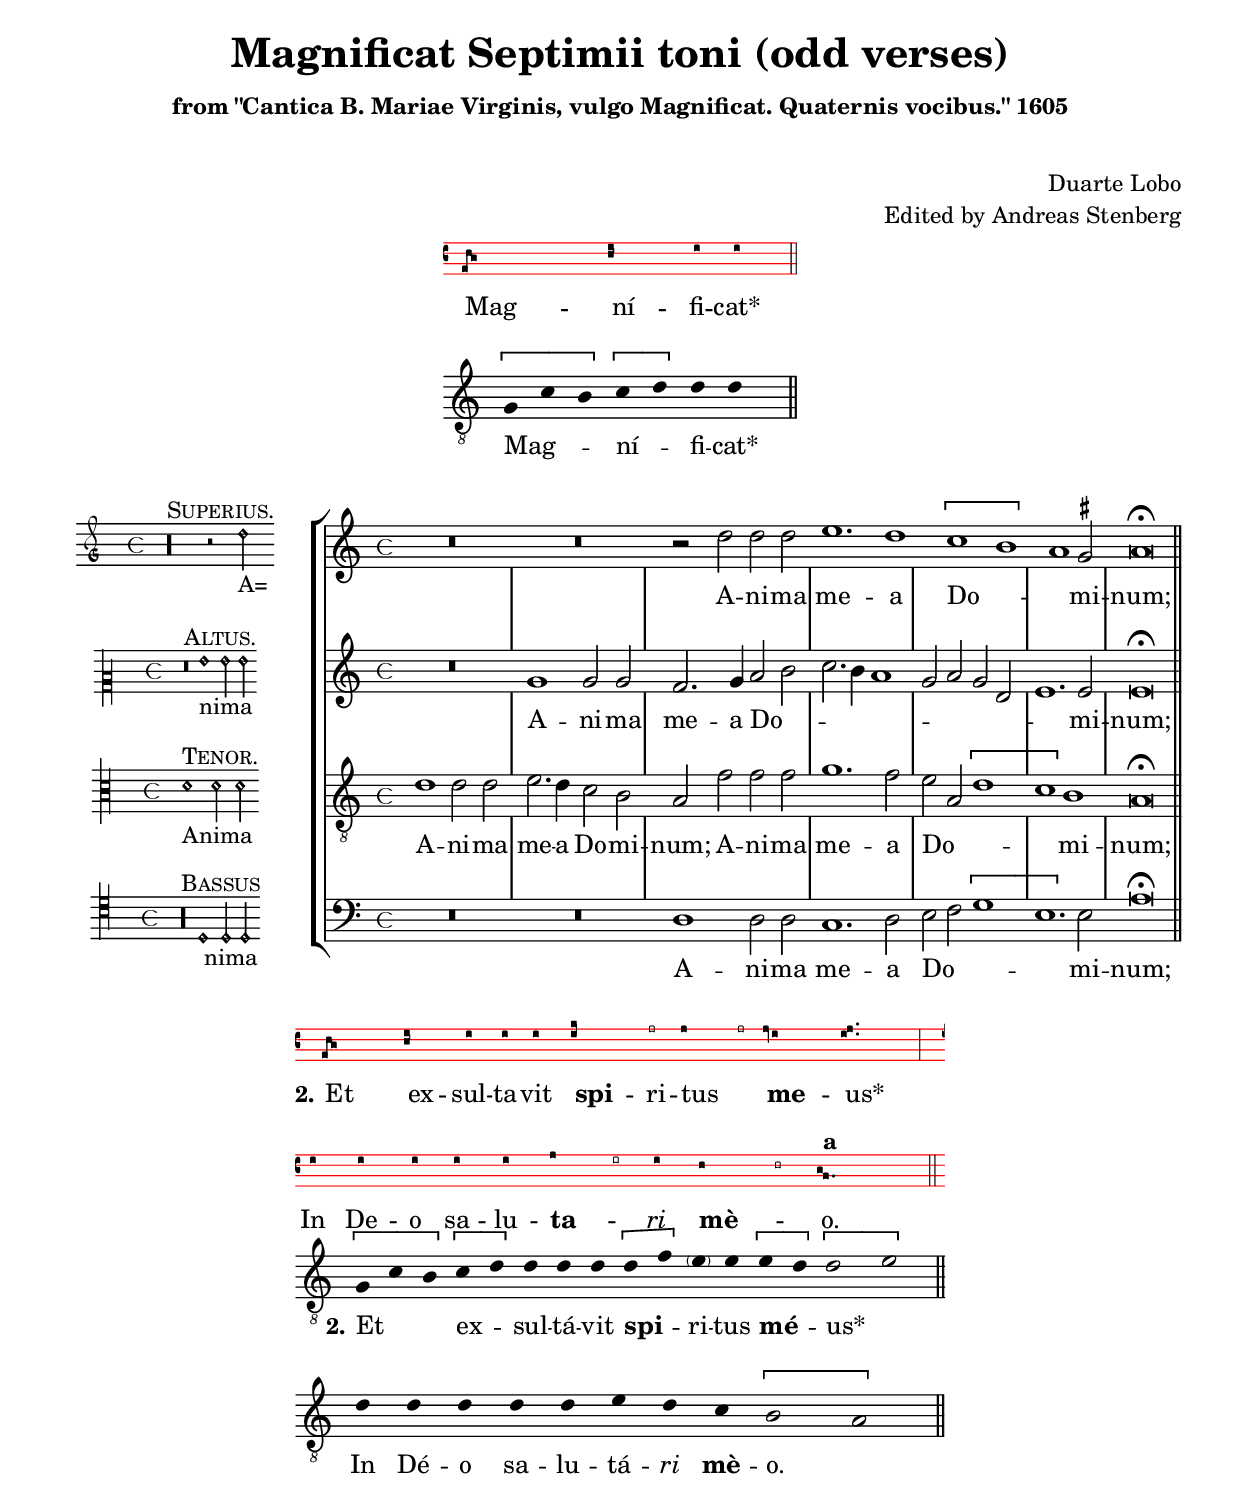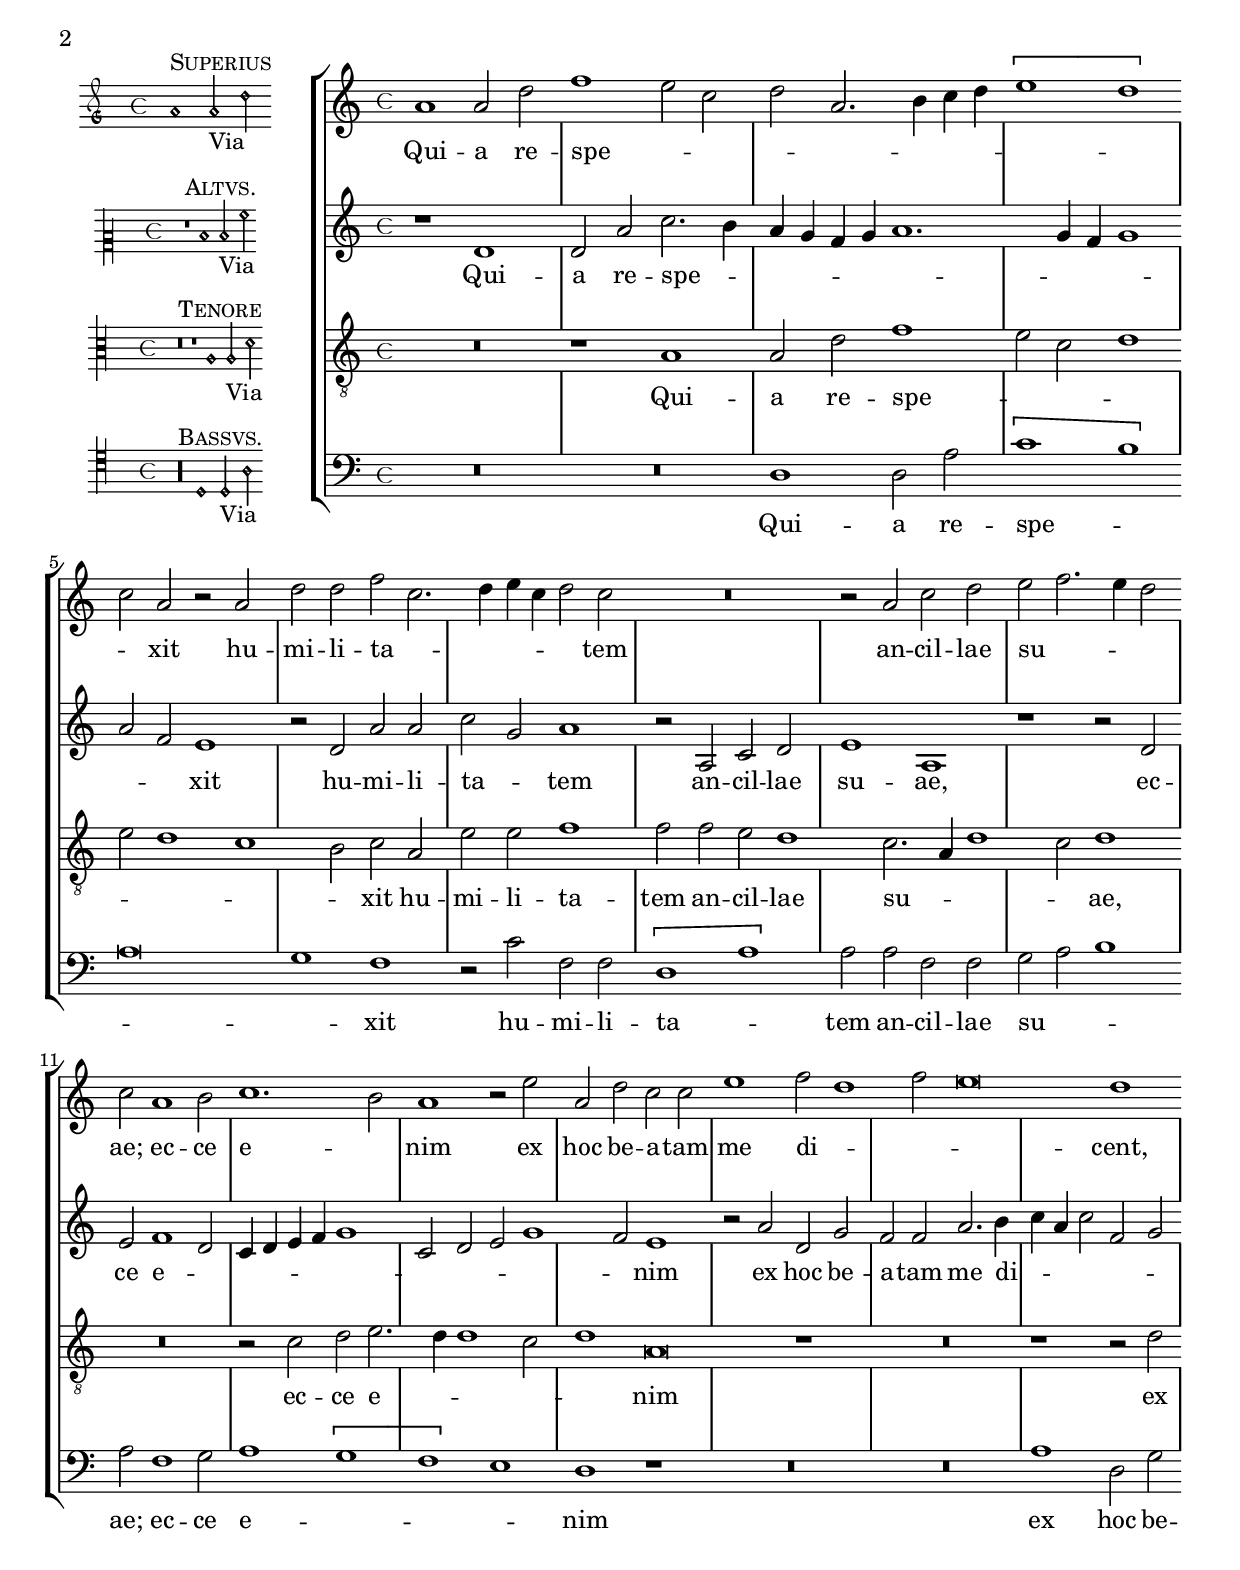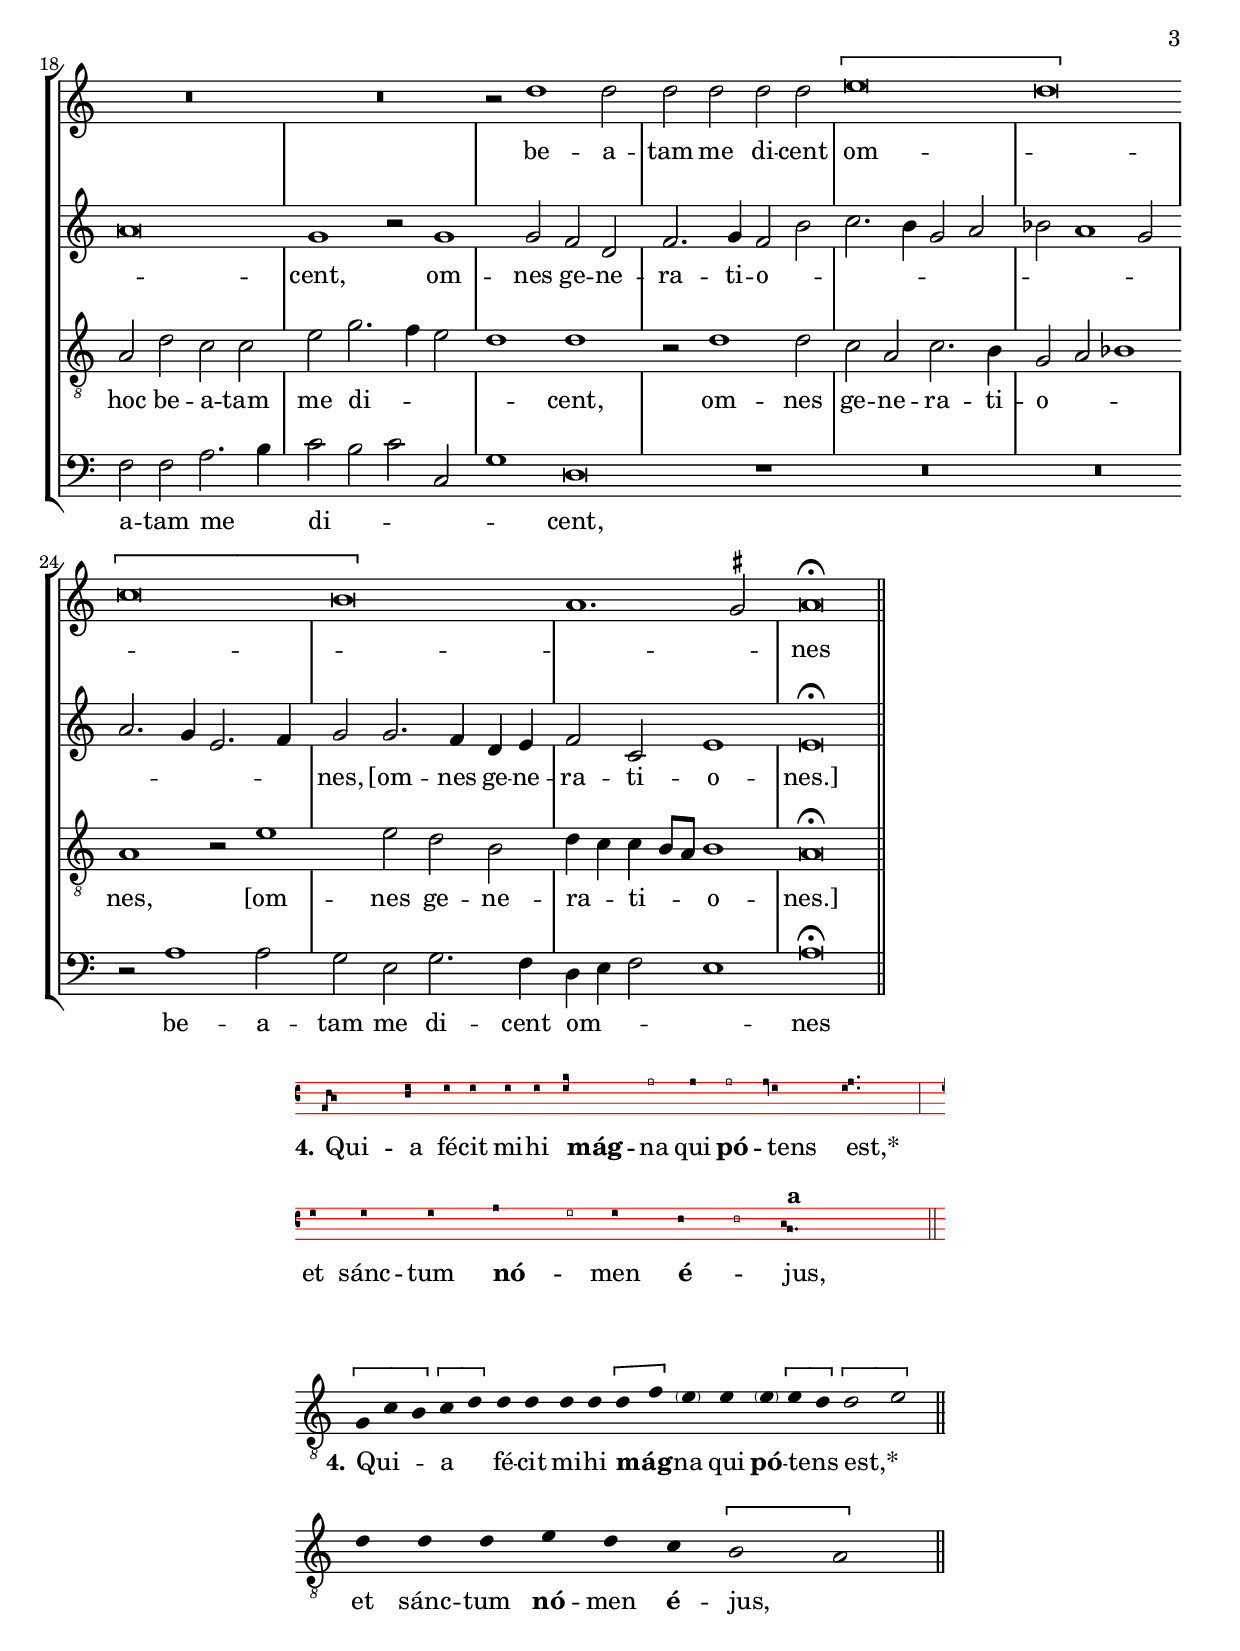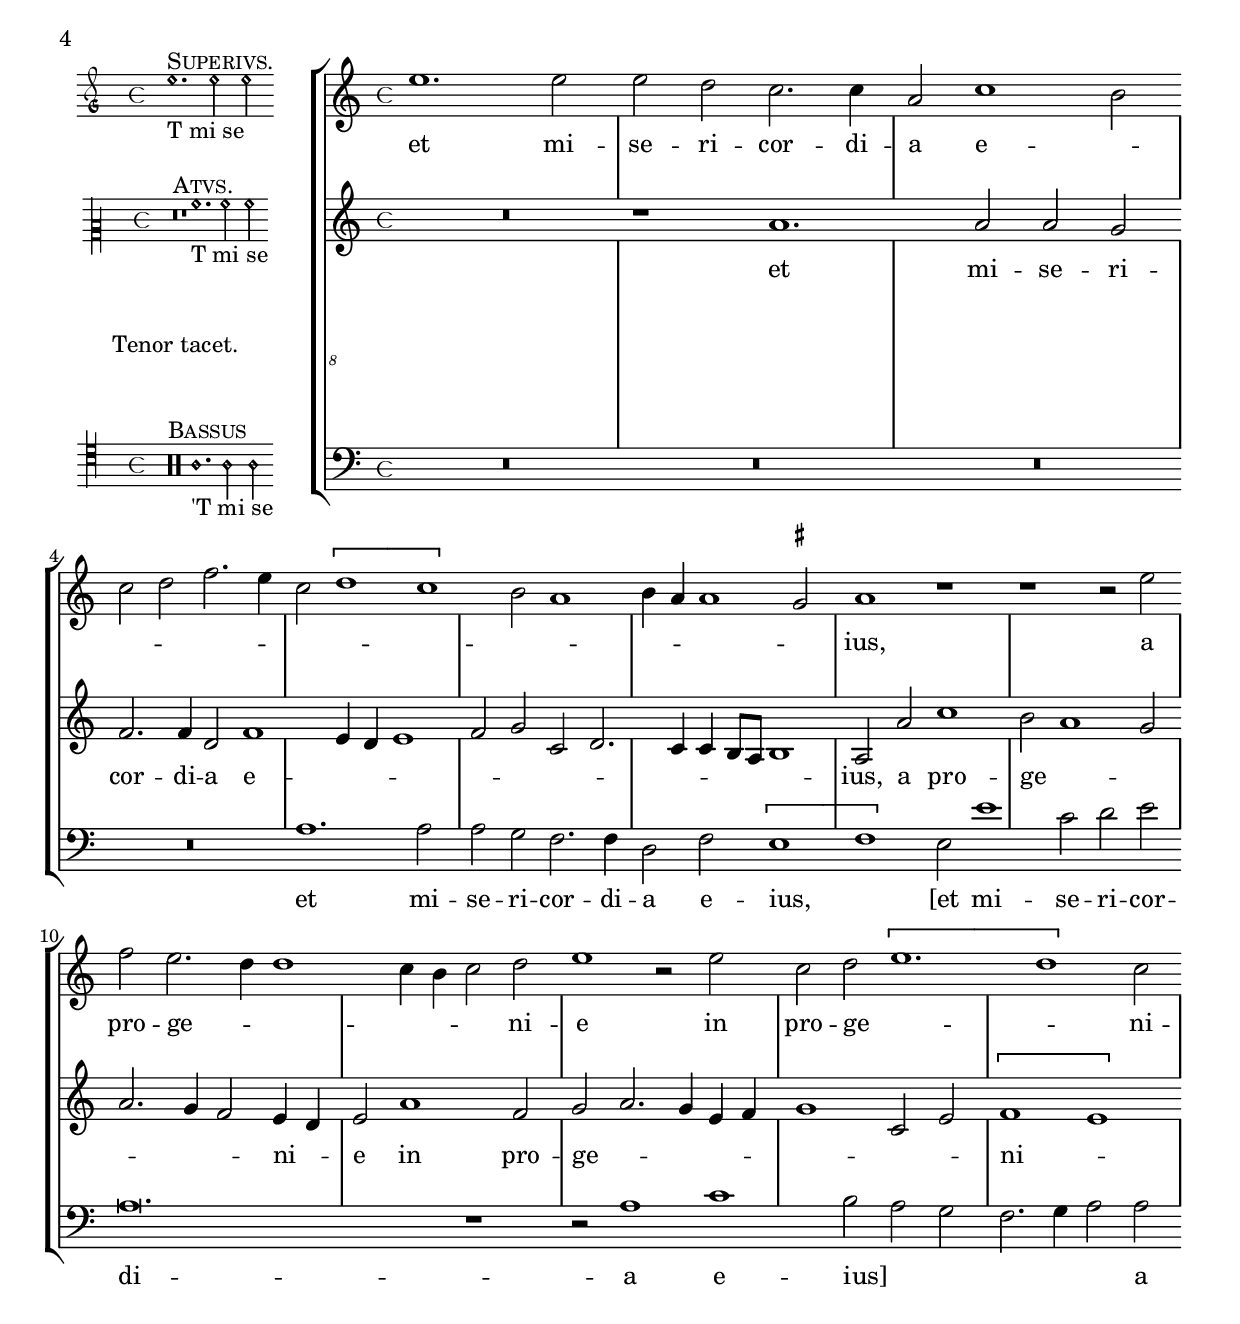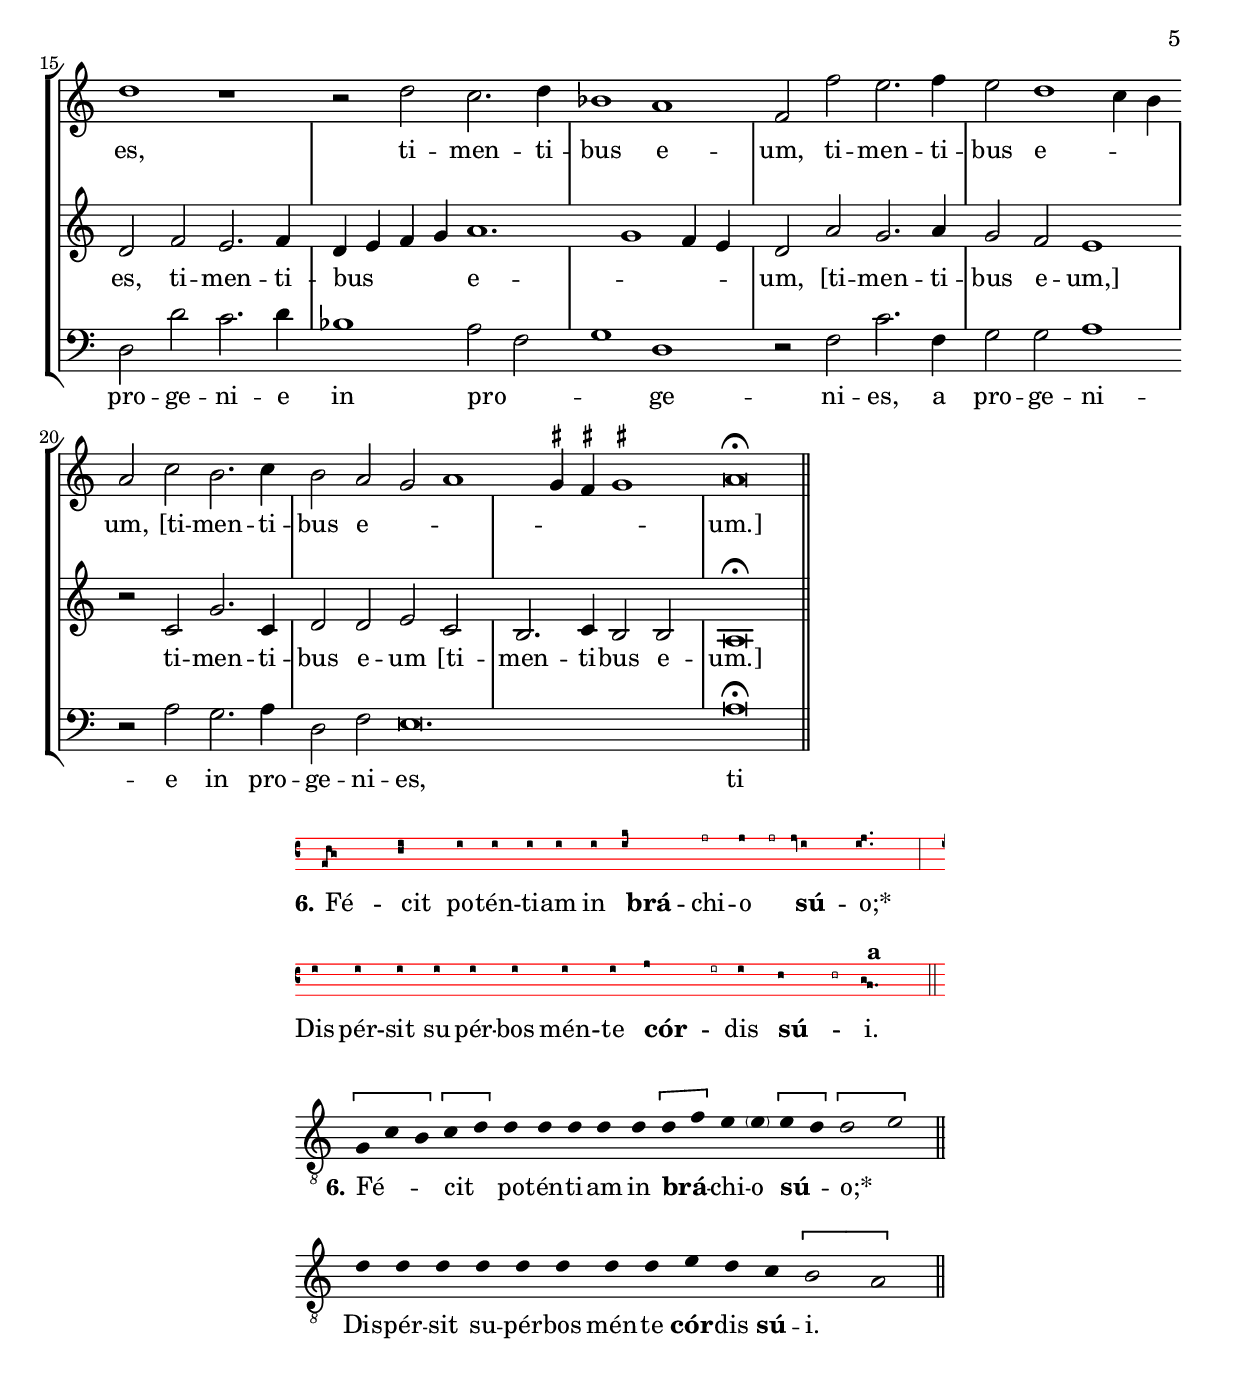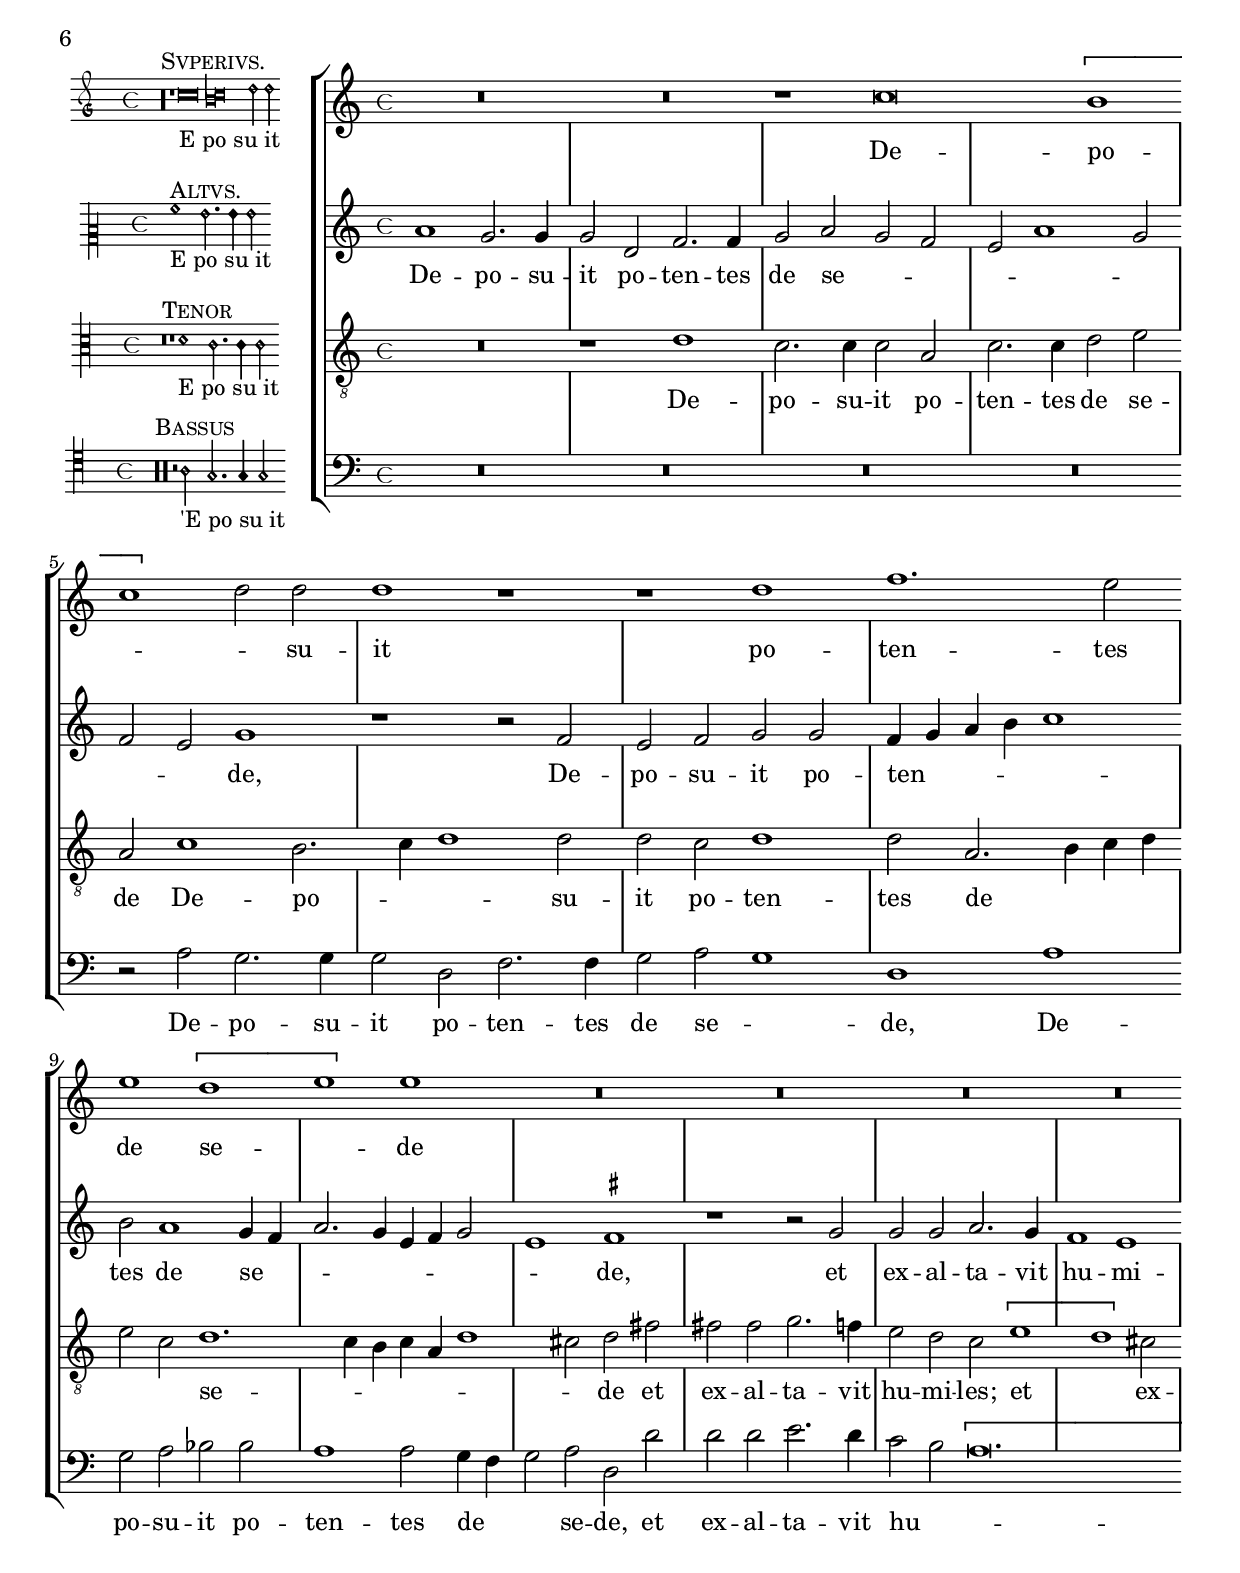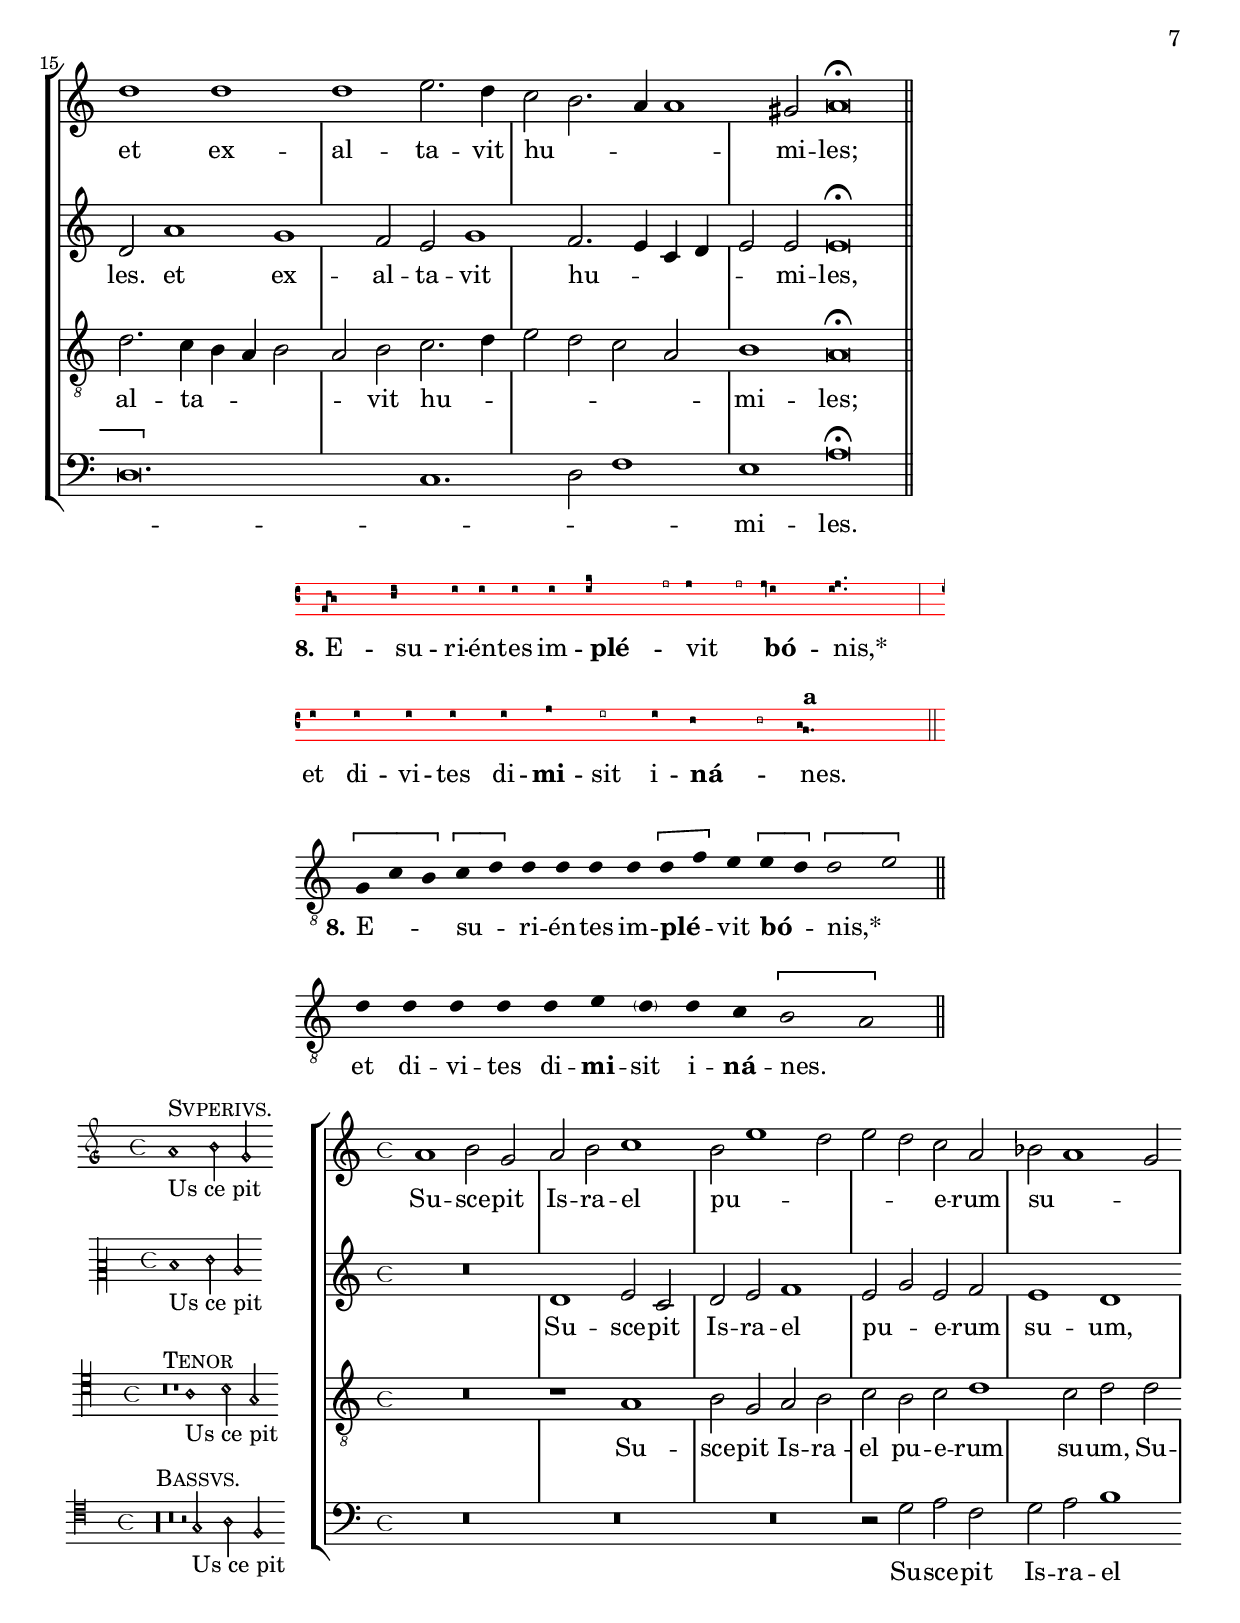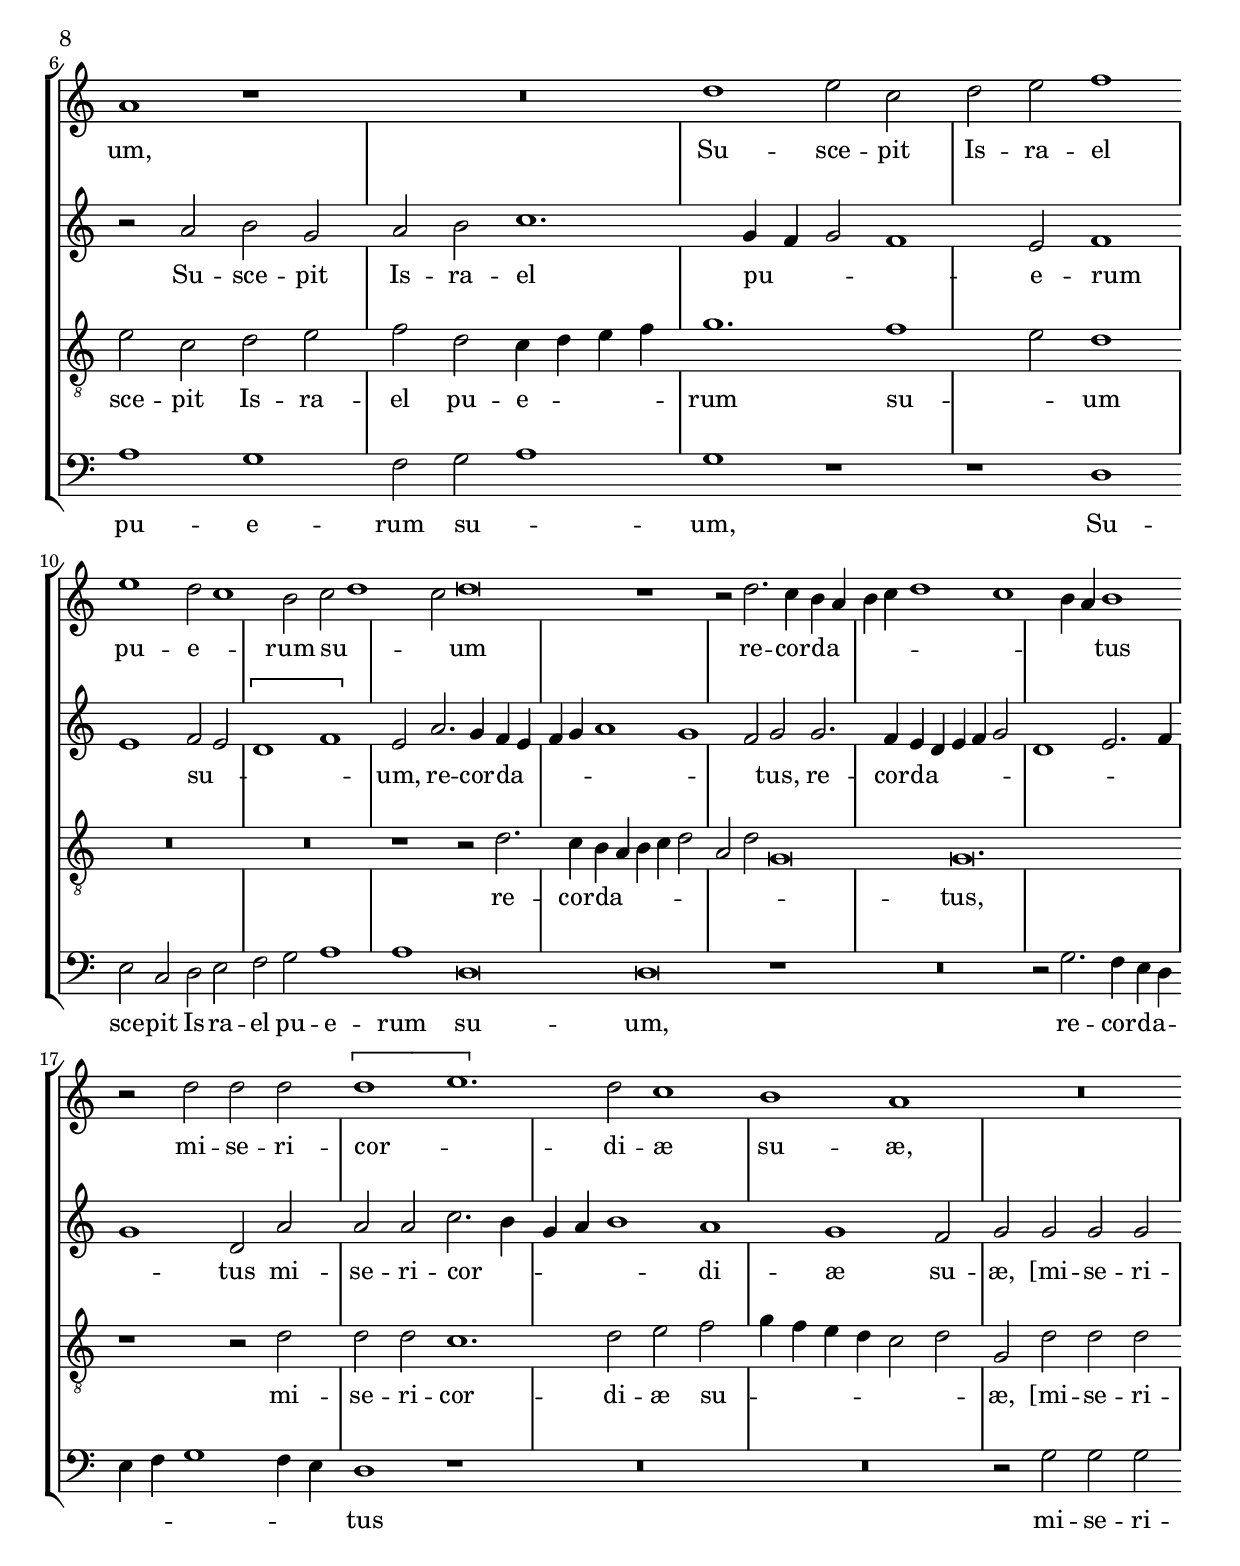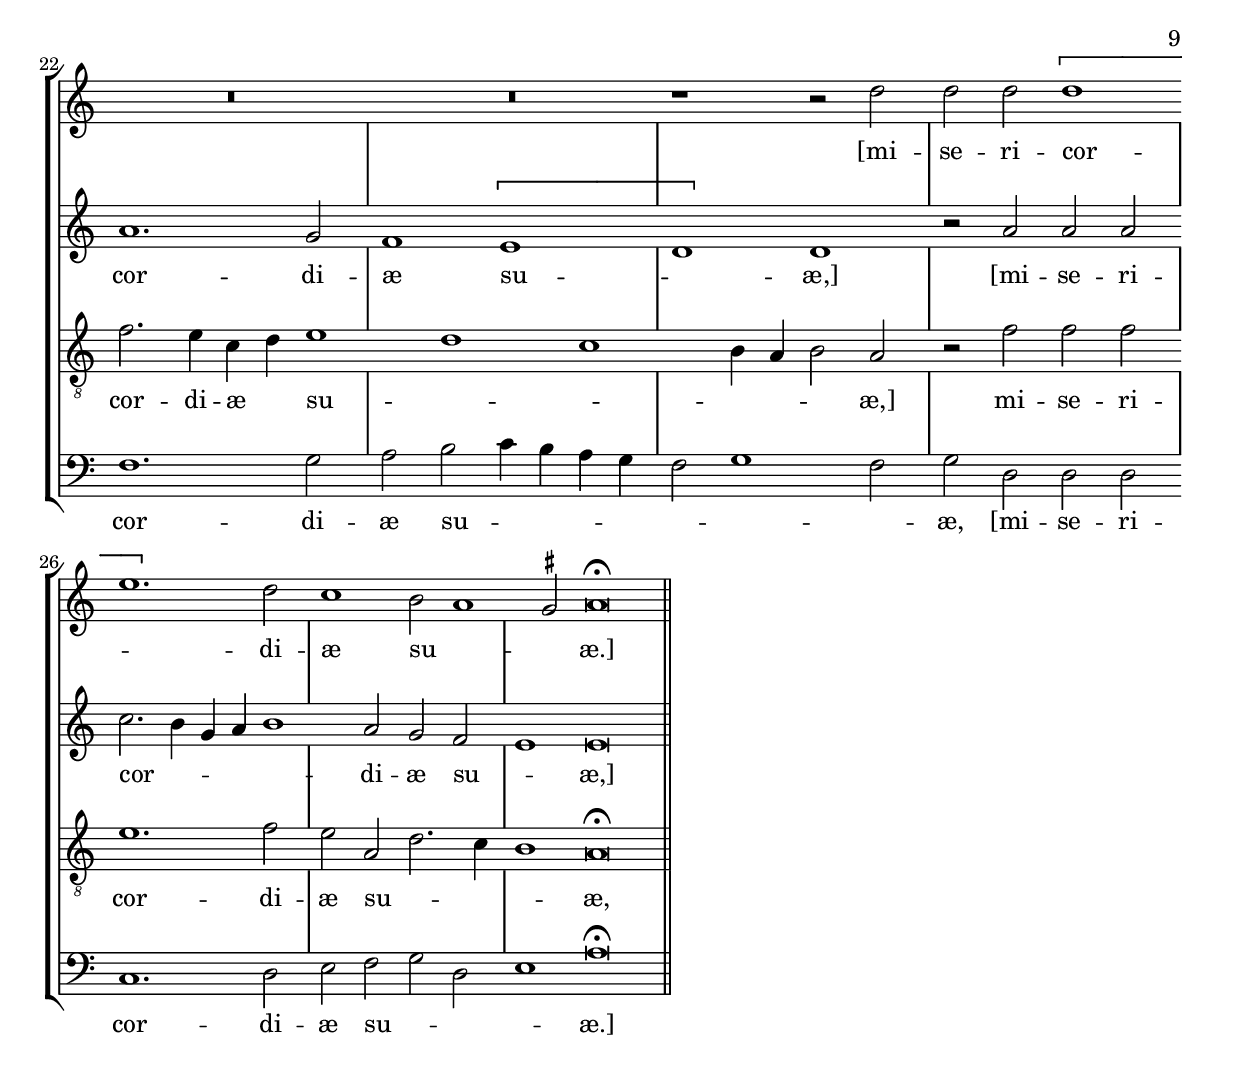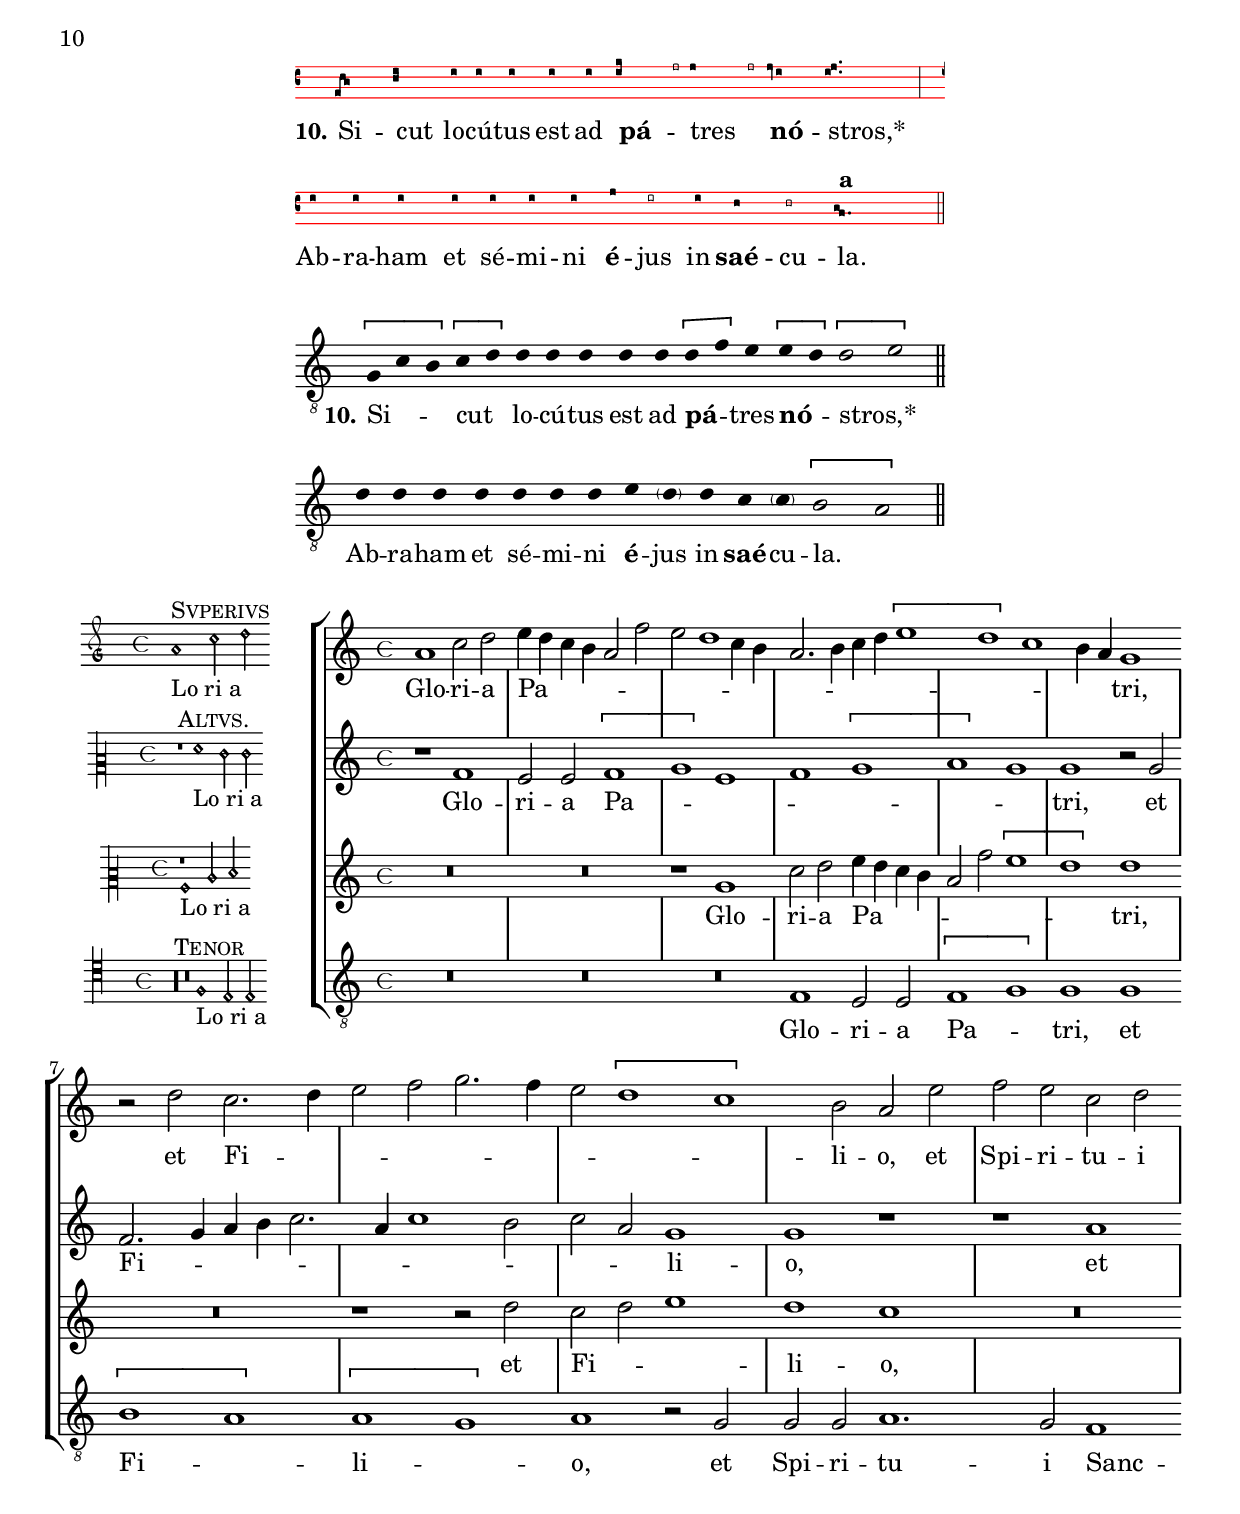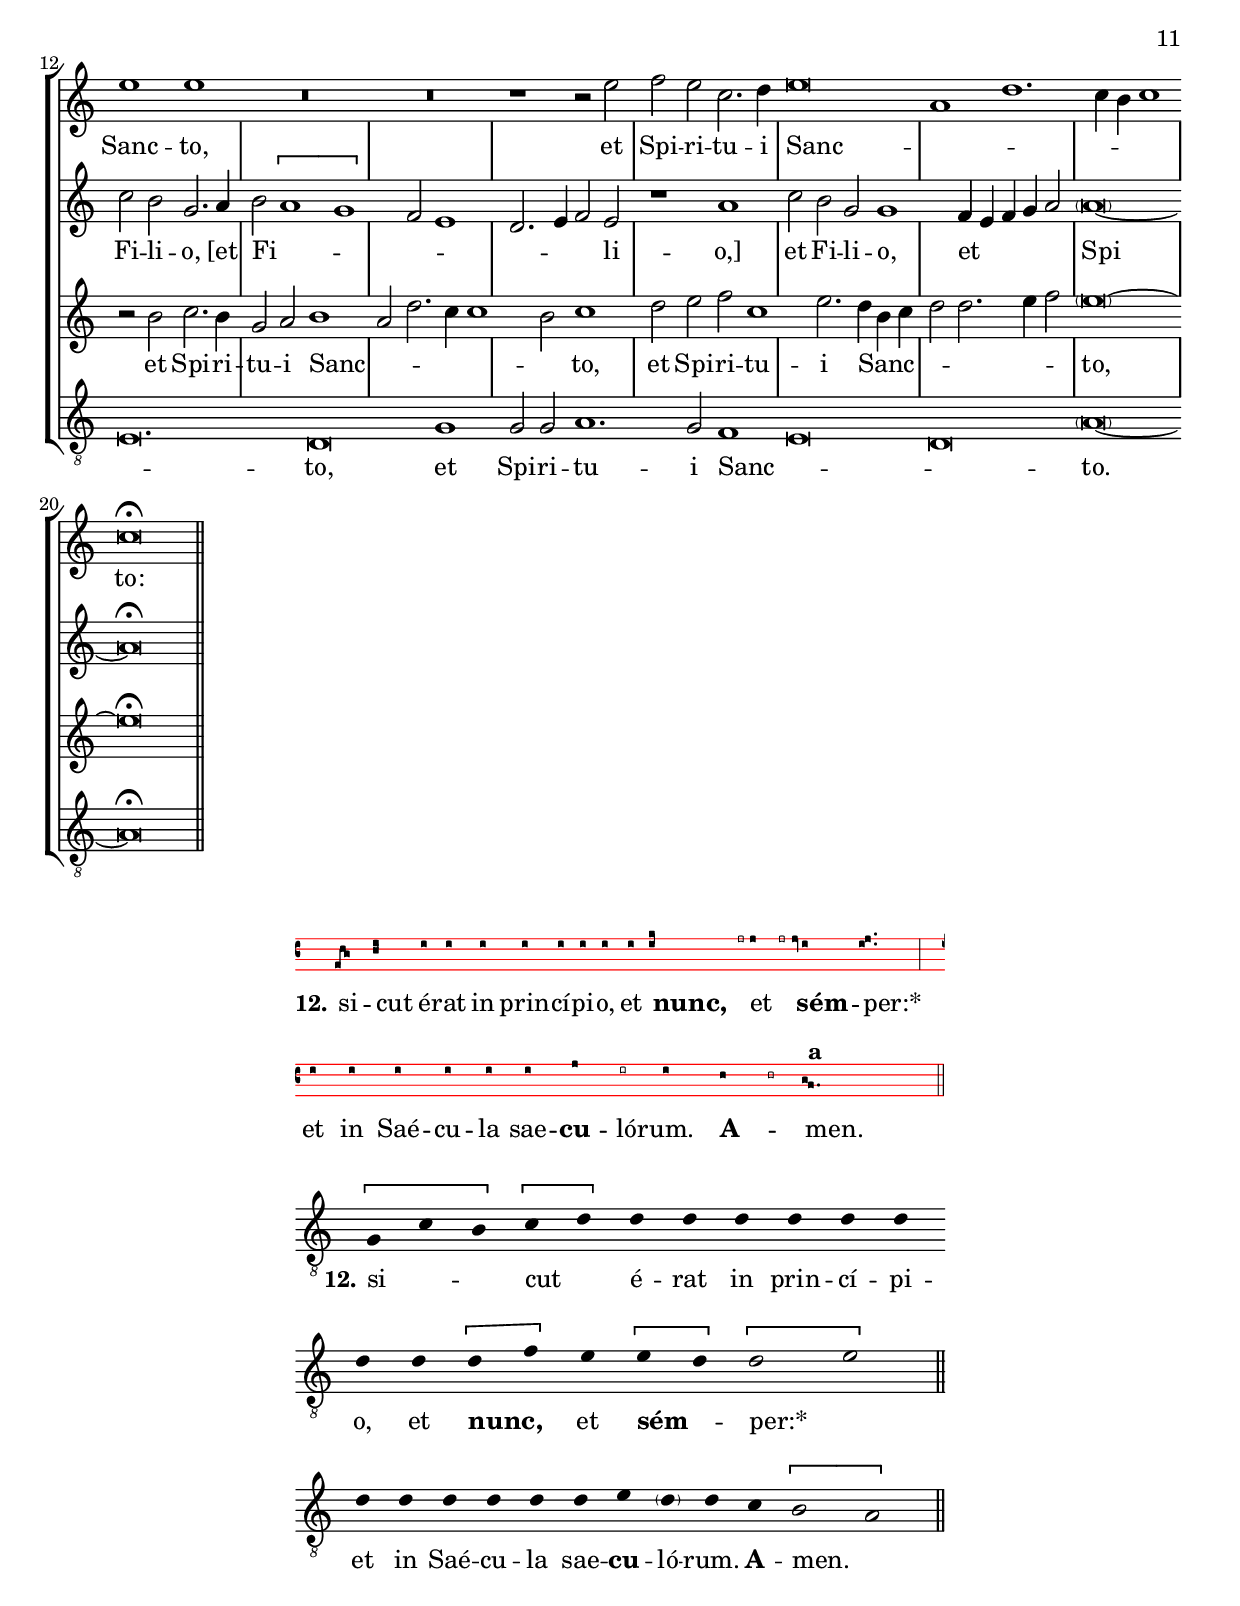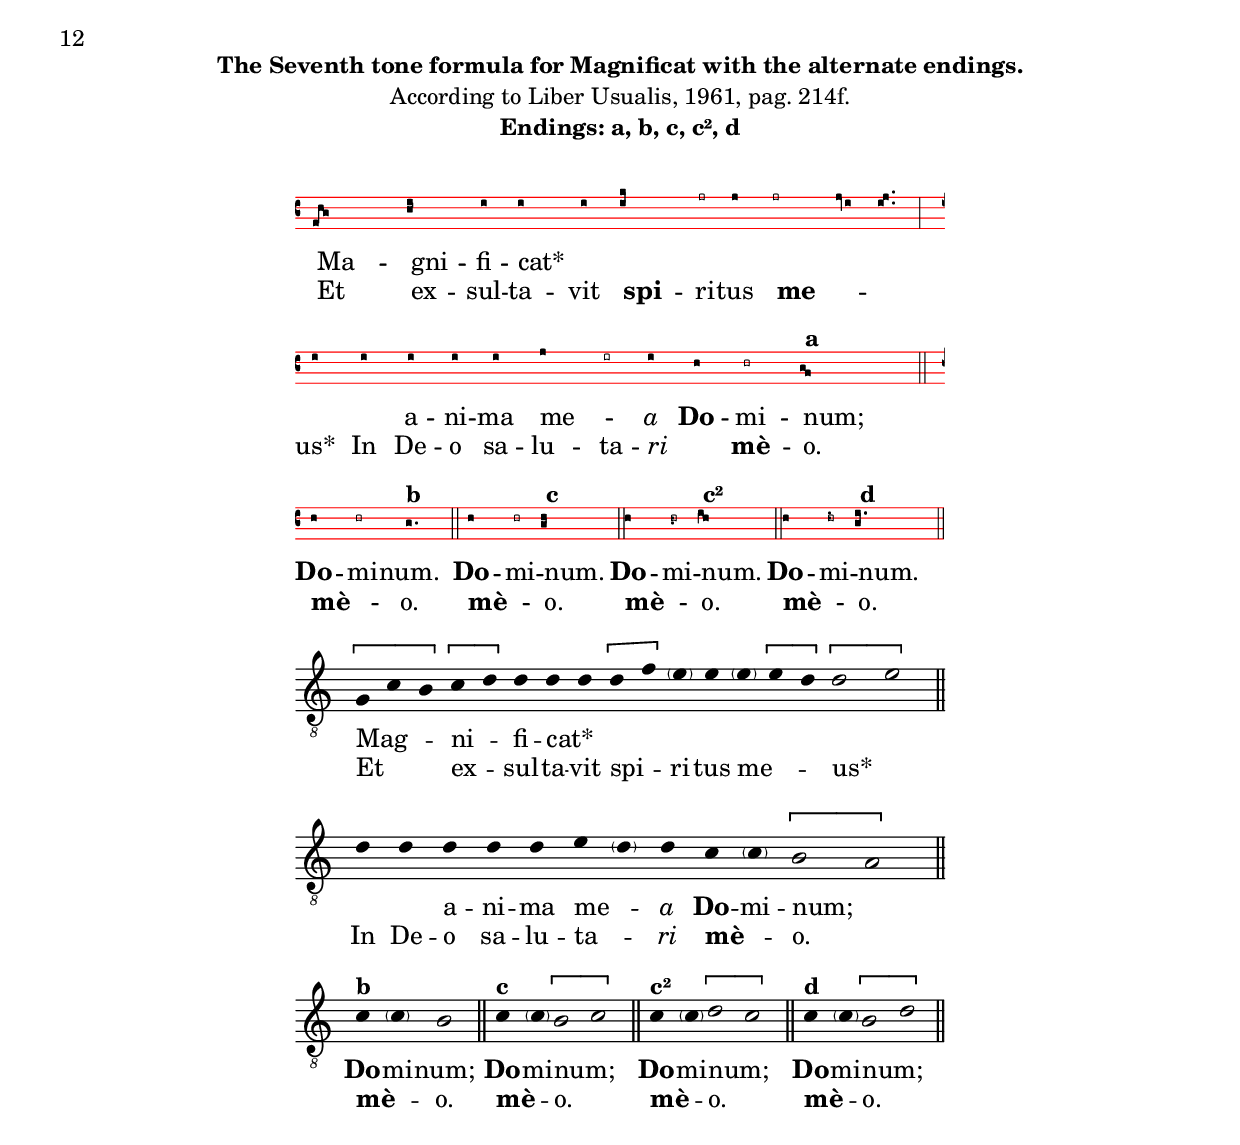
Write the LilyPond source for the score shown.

%%%%%%%%%%%%%%%%%%%%%%%%%%%%%%%%%%%%%%%%%%%%%%%%%%%%%%%%%%%%%%%%%%%%%%%%%%%%%%%%
%%									         %%
%% Copyright of edition © 2020 by Andreas Stenberg using the CPDL-license	  %%
%%										  %%
%% This edition can be fully distributed, duplicated, performed, and recorded 	  %%
%% Any subsequent use of the source files should be under the same thermes	  %%
%%									         %%
%%%%%%%%%%%%%%%%%%%%%%%%%%%%%%%%%%%%%%%%%%%%%%%%%%%%%%%%%%%%%%%%%%%%%%%%%%%%%%%%
\version "2.18.0"
\include "deutsch.ly"
%\include "gregorian.ly"
ficta = \once \set suggestAccidentals =##t
%% from the gregoriana.ly
%{
  Shortcuts common for all styles of gregorian chant notation.
  $Id$
%}

\version "2.19.22"

%
% Declare memorable shortcuts for special unicode characters
% that are used in chant notation.
%

% unicode 0132 (latin capital ligature IJ)
IJ = \lyricmode { Ĳ }
IIJ = \lyricmode { IĲ }

% unicode 0133 (latin small ligature ij)
ij = \lyricmode { ĳ }
iij = \lyricmode { iĳ }

%
% Given some music that represents lyrics, add a prefix to the first
% lyric event.
%
#(define (add-prefix-to-lyrics prefix music)
   (let ((found? #f))
     (map-some-music
      (lambda (m)
        (if found? m
            (and (music-is-of-type? m 'lyric-event)
                 (begin
                   (set! (ly:music-property m 'text)
                         (string-append prefix (ly:music-property m 'text)))
                   (set! found? #t)
                   m))))
      music)))

% Add unicode 2123 (versicle) as prefix to lyrics.
versus =
#(define-music-function (music) (ly:music?)
   (add-prefix-to-lyrics "℣" music))

% Add unicode 211F (response) as prefix to lyrics.
responsum =
#(define-music-function (music) (ly:music?)
   (add-prefix-to-lyrics "℟" music))

%
% Declare head prefix shortcuts.
%
virga =
  \once \override NoteHead.virga = ##t
stropha =
  \once \override NoteHead.stropha = ##t
inclinatum =
  \once \override NoteHead.inclinatum = ##t
auctum =
  \once \override NoteHead.auctum = ##t
descendens =
  \once \override NoteHead.descendens = ##t
ascendens =
  \once \override NoteHead.ascendens = ##t
pes =
  \once \override NoteHead.pes-or-flexa = ##t
flexa =
  \once \override NoteHead.pes-or-flexa = ##t
oriscus =
  \once \override NoteHead.oriscus = ##t
quilisma =
  \once \override NoteHead.quilisma = ##t
deminutum =
  \once \override NoteHead.deminutum = ##t
linea =
  \once \override NoteHead.linea = ##t
cavum =
  \once \override NoteHead.cavum = ##t

%
% Declare divisiones shortcuts.
%
virgula = {
  \once \override BreathingSign.text = #(make-musicglyph-markup "scripts.rcomma")
  \once \override BreathingSign.font-size = #-2

  % Workaround: add padding.  Correct fix would be spacing engine handle this.
  \once \override BreathingSign.minimum-X-extent = #'(-1.0 . 0.0)
  \once \override BreathingSign.minimum-Y-extent = #'(-2.5 . 2.5)

  \breathe
}
caesura = {
  \once \override BreathingSign.text = #(make-musicglyph-markup "scripts.rvarcomma")
  \once \override BreathingSign.font-size = #-2

  % Workaround: add padding.  Correct fix would be spacing engine handle this.
  \once \override BreathingSign.minimum-X-extent = #'(-1.0 . 0.0)
  \once \override BreathingSign.minimum-Y-extent = #'(-2.5 . 2.5)

  \breathe
}
divisioMinima = {
  \once \override BreathingSign.stencil = #ly:breathing-sign::divisio-minima

  % Workaround: add padding.  Correct fix would be spacing engine handle this.
  \once \override BreathingSign.minimum-X-extent = #'(-1.0 . 0.0)
  \once \override BreathingSign.minimum-Y-extent = #'(-2.5 . 2.5)

  \breathe
}
divisioMaior = {
  \once \override BreathingSign.stencil = #ly:breathing-sign::divisio-maior
  \once \override BreathingSign.Y-offset = #0

  % Workaround: add padding.  Correct fix would be spacing engine handle this.
  \once \override BreathingSign.minimum-X-extent = #'(-1.0 . 0.0)
  \once \override BreathingSign.minimum-Y-extent = #'(-2.5 . 2.5)

  \breathe
}
divisioMaxima = {
  \once \override BreathingSign.stencil = #ly:breathing-sign::divisio-maxima
  \once \override BreathingSign.Y-offset = #0

  % Workaround: add padding.  Correct fix would be spacing engine handle this.
  \once \override BreathingSign.minimum-X-extent = #'(-1.0 . 0.0)
  \once \override BreathingSign.minimum-Y-extent = #'(-2.5 . 2.5)

  \breathe
}
finalis = {
  \once \override BreathingSign.stencil = #ly:breathing-sign::finalis
  \once \override BreathingSign.Y-offset = #0

  % Workaround: add padding.  Correct fix would be spacing engine handle this.
  \once \override BreathingSign.minimum-X-extent = #'(-1.0 . 0.0)
  \once \override BreathingSign.minimum-Y-extent = #'(-2.5 . 2.5)

  \breathe
}

%
% Declare articulation shortcuts.
%
accentus = #(make-articulation "accentus")
ictus = #(make-articulation "ictus")
semicirculus = #(make-articulation "semicirculus")
circulus = #(make-articulation "circulus")

%
% \augmentum increases the dot-count value of all note heads to which
% it is applied by one.
%
augmentum =
#(define-music-function (expr) (ly:music?)
   (shift-duration-log expr 0 1))

%
% Declare shortcut music functions for Liber Hymnarius neumes
% table (experimental).
%

#(define (make-ligature music)
   (make-music 'SequentialMusic
               'elements (append
                          (cons
                           (make-music 'EventChord
                                       'elements (list
                                                  (make-span-event 'LigatureEvent START)))
                           (ly:music-property music 'elements))
                          (list
                           (make-music 'EventChord
                                       'elements (list
                                                  (make-span-event 'LigatureEvent STOP)))))))

ligature = #(define-music-function
              (location music) (ly:music?)
              (make-ligature music))

%#(define (make-script x)
%   (make-music 'ArticulationEvent
%               'articulation-type x))
%
%#(define (add-script m x)
%   (if
%     (equal? (ly:music-property m 'name) 'EventChord)
%     (set! (ly:music-property m 'elements)
%           (cons (make-script x)
%                 (ly:music-property m 'elements))))
%   m)
%
%#(define (add-staccato m)
%   (add-script m "staccato"))
%
% % \applyMusic #(lambda (x) (music-map add-staccato x)) { c c }
%
% % \climacus { x y z ... }:
% % \[ \virga x \inclinatum y \inclinatum z ... \]
%
%#(defmacro def-climacus-function (start stop)
%  `(define-music-function (location music) (ly:music?)
%     (make-music 'SequentialMusic
%        'elements (list 'LigatureStartEvent
%                       (ly:music-deep-copy ,start)
%                        music
%                        (ly:music-deep-copy ,stop)
%                       'LigatureStopEvent))))
%climacus = #(def-climacus-function startSequentialMusic stopSequentialMusic)

%
% Declare default layout; here for Vaticana style.  In case there will
% be additional styles, we may want to create style-specific .ly files
% for inclusion (e.g. vaticana-init.ly), move the style-dependent stuff
% over there, leave the style-independent Gregorian stuff here, and let
% the style-specific file (vaticana-init.ly) include this file.  The
% user then will have to include vaticana-init.ly instead of
% gregorian.ly.
%
%{
\layout {
    indent = 0.0

    %%% TODO: should ragged-right be the default?
    %ragged-right = ##t
    ragged-last = ##t

    line-thickness = #(/ (ly:output-def-lookup $defaultpaper 'staff-space) 7.0)

    \context {
        \VaticanaStaff
         \override StaffSymbol.color = #red
         \override LedgerLineSpanner.color = #red
    }
    \context {
        \Score
        \remove "Bar_number_engraver"

        %%%
        %%% FIXME: Musicologically seen, timing should be set to #f.
        %%% Unfortunately, setting it to #f will result in no
        %%% line-breakable items being created, such that the whole
        %%% music will end up in a single line.  Therefore, we
        %%% currently set it to #t, until the ligature code is fixed
        %%% to automatically insert breakable items.
        %%%
        timing = ##t

        %%%
        %%% FIXME: Setting barAlways to #t would fix the above
        %%% "timing = ##t" problem, but, surprisingly, it increases
        %%% the space between ligatures.  Hence, we set it to #f.
        %%%
        barAlways = ##f

        \override SpacingSpanner.packed-spacing = ##t

        %%%
        %%% TODO: Play around with the following SpacingSpanner
        %%% settings to yield better spacing between ligatures.
        %%%
        %%% FIXME: setting #'spacing-increment to a small value
        %%% causes tons of "programming error: adding reverse spring,
        %%% setting to unit" messages.
        %%%
        %\override SpacingSpanner.base-shortest-duration = #(ly:make-moment 1/4)
        %\override SpacingSpanner.shortest-duration-space = #0
        %\override SpacingSpanner.average-spacing-wishes = ##f
        %\override SpacingSpanner.spacing-increment = #0.0
        %\override SpacingSpanner.uniform-stretching = ##t
    }
}
%}
%
% neumeDemoLayout defines a layout block suitable for notating pure
% Vaticana style neumes without any other notation symbols such as
% staff lines or clefs.  This layout is useful for engraving neumes
% tables, such as that one in the lilypond manual section on
% Gregorian ligatures, or for educational works.
%
neumeDemoLayout = \layout {
    interscoreline = 1
    \context {
        \Score
        \remove "Bar_number_engraver"
    }
    \context {
        \Staff
        \remove "Clef_engraver"
        \remove "Key_engraver"
        \hide StaffSymbol
        \remove "Time_signature_engraver"
        \remove "Bar_engraver"
        \override VerticalAxisGroup.staff-staff-spacing = #'()
    }
    \context {
        \Voice
        \remove "Ligature_bracket_engraver"
        \consists "Vaticana_ligature_engraver"
        \override NoteHead.style = #'vaticana.punctum
        \hide Stem
    }
}

%%% Local Variables:
%%% coding: utf-8
%%% End:

\markup {
  \column {
    \fill-line { \fontsize #'5 \bold "Magnificat Septimii toni (odd verses)" }
    \vspace #'0.5
    \fill-line { \bold "from \"Cantica B. Mariae Virginis, vulgo Magnificat. Quaternis vocibus.\" 1605" }
    \vspace #'1.5
    \fill-line {\hspace #0.2 "Duarte Lobo" }
    \fill-line {\hspace #0.2 "Edited by Andreas Stenberg" }
  }
}

%%
%{
\header {
  title = "Magnificat Primi toni"
  subtitle = "from \"Canticum Beatae Mariae ... Per octo Musice modos variatum... 1563"
  composer = "Francisco Guerrero"
  arranger = "Edited by Andreas Stenberg"
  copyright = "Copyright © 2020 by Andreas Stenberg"
}
%}

%\chapter "1. Kyrie"
%\section "Kyrie eleison I"

%% Magnificat
%% Intonatio
%% Magnificat
%\pageBreak
Tone-IIIEM = \relative c' {
              \clef "vaticana-do2"
  \[g\melisma \pes c \flexa h\melismaEnd\] \[c\melisma \pes d\melismaEnd\] \repeat unfold 2 d
  %{
  \repeat unfold 2 d
  e \[\cavum d\] d
  c \[\cavum c \] \[\augmentum \flexa h\melisma \augmentum a^\markup { \bold a }\melismaEnd\]
  \finalis
  \break \bar""
  c \[\cavum c\] \augmentum h^\markup \bold "b"
  \finalis
  c \[\cavum c\] \[\augmentum h\melisma \pes \augmentum c^\markup { \bold c }\melismaEnd \]
  \finalis
  c \[\cavum c\] \[\augmentum d\melisma \flexa \augmentum c^\markup \bold "c²"\melismaEnd\]
  \finalis
  c \[\cavum c\] \[\augmentum h\melisma \pes \augmentum d^\markup \bold"d" \]
  %}
  \finalis
}
Magnificat_Words = \lyricmode {
  Mag -- ní -- fi -- cat* %\repeat unfold 5 { _ }
  %\repeat unfold 4 { _ }
  a -- ni -- ma mé -- \markup { \italic a } \markup { \bold Dó } --  mi -- _ num;
  \markup { \bold  Do } -- mi -- num.
  \markup { \bold  Do } -- mi -- num.
  \markup { \bold  Do } -- mi -- num.
  \markup { \bold  Do } -- mi -- num.
}
MagnificatInt_midi = \relative c' {
  \set Score.tempoHideNote =##t
  \tempo 1 = 66
  \hide Slur
  \[g4( c h)\] \[c( d)\] d4 d4*2
  %{
  \repeat unfold 3 d4
  e d
  c \parenthesize c \[h2( a2)\]
  \break \bar ""
  \finalis

  c4^\markup \bold "b" \parenthesize c h2
  \finalis

  c4^\markup \bold "c" \parenthesize c \[h2( c2)\]
  \finalis

  c4^\markup \bold "c²" \parenthesize c \[d2( c2)\]
  \finalis

  c4^\markup \bold "d" \parenthesize c \[h2( d2)\]
  %}
  \finalis
}
Magnificat_MidiWords = \lyricmode {
  Mag -- ní -- fi -- cat* %\repeat unfold 7 { _ } _
  a -- ni -- ma mé -- \markup { \italic a } \markup { \bold Dó } -- mi -- num;
  \markup { \bold  Do } -- mi -- num.
  \markup { \bold  Do } -- mi -- num.
  \markup { \bold  Do } -- mi -- num.
  \markup { \bold  Do } -- mi -- num.

}

\markup {
  \column {
    %{
    \fill-line { \bold "The Seventh tone formula for Magnificat with the alternate endings." }
    \fill-line { "According to Liber Usualis, 1961, pag. 214f." }
    \fill-line { \bold "Endings: a, b, c, c², d" }
    \vspace #1.5
    %}
    \fill-line {
      \score {
        <<
          \new VaticanaVoice = "cantus" {
            \Tone-IIIEM
          }
          \new Lyrics \lyricsto "cantus" {
            \Magnificat_Words
          }
        >>

        \layout {
          indent = 0.0
          line-width = #'60
          ragged-last = ##f

          %%% TODO: should ragged-right be the default?
          %ragged-right = ##t

          line-thickness = #(/ (ly:output-def-lookup $defaultpaper 'staff-space) 7.0)

          \context {
            \VaticanaStaff
            \override StaffSymbol.color = #red
            \override LedgerLineSpanner.color = #red
          }
          \context {
            \Score
            \remove "Bar_number_engraver"

            %%%
            %%% FIXME: Musicologically seen, timing should be set to #f.
            %%% Unfortunately, setting it to #f will result in no
            %%% line-breakable items being created, such that the whole
            %%% music will end up in a single line.  Therefore, we
            %%% currently set it to #t, until the ligature code is fixed
            %%% to automatically insert breakable items.
            %%%
            timing = ##t

            %%%
            %%% FIXME: Setting barAlways to #t would fix the above
            %%% "timing = ##t" problem, but, surprisingly, it increases
            %%% the space between ligatures.  Hence, we set it to #f.
            %%%
            barAlways = ##f

            \override SpacingSpanner.packed-spacing = ##t

            %%%
            %%% TODO: Play around with the following SpacingSpanner
            %%% settings to yield better spacing between ligatures.
            %%%
            %%% FIXME: setting #'spacing-increment to a small value
            %%% causes tons of "programming error: adding reverse spring,
            %%% setting to unit" messages.
            %%%
            %\override SpacingSpanner.base-shortest-duration = #(ly:make-moment 1/4)
            %\override SpacingSpanner.shortest-duration-space = #0
            %\override SpacingSpanner.average-spacing-wishes = ##f
            %\override SpacingSpanner.spacing-increment = #0.0
            %\override SpacingSpanner.uniform-stretching = ##t
          }

        }
      }
    }
    \vspace #1.0
    \fill-line {
      \score {
        \new Staff <<
          \clef "G_8"
          \new Voice = "melody" \MagnificatInt_midi
          \new Lyrics = "one" \lyricsto melody \Magnificat_MidiWords
        >>
        \layout {
          indent = 0.0
          line-width = #'60
          ragged-last = ##f
          \context {
            \Score
            \remove "Bar_number_engraver"
          }
          \context {
            \Staff
            \remove "Time_signature_engraver"
            \remove "Bar_engraver"
          }
          \context {
            \Voice
            \remove "Stem_engraver"
          }
        }
      }
    }
    \vspace #1.0
  }
}


%% Anima mea

global = {
  \override Staff.TimeSignature.style = #'mensural
  \key c \major
}

sopMusic = \relative c'' {

  \set Score.tempoHideNote = ##t
  \tempo 1 = 66
  \time 4/4
  \set Timing.measureLength = #(ly:make-moment 4/2)
  \override Staff.BarLine.transparent = ##t
  R\breve*2
  r2 d2 d2 d2
  e1. d1
  \[c1( h1\]
  a1) \ficta gis2
  \cadenzaOn
  a\breve^\fermata
  \revert Staff.BarLine.transparent
  \bar "||"
  \cadenzaOff
}
sopWords = \lyricmode {
  A -- ni -- ma me -- a Do -- mi -- num;
}
altoMusic = \relative c' {
  \override Staff.BarLine.transparent = ##t
  R\breve
  g'1 g2 g2
  f2. g4 a2( h2
  c2. h4 a1
  g2 a2
  g2 d2
  e1.) e2
  e\breve^\fermata
  \revert Staff.BarLine.transparent
}
altoWords = \lyricmode {
  A -- ni -- ma me -- a Do -- mi -- num;
  [A -- ni -- ma me -- a Do -- mi -- num;]
}
tenorMusic = \relative c' {
  \clef "G_8"
  \override Staff.BarLine.transparent = ##t
  d1 d2 d2
  e2. d4 c2 h2
  a2 f'2 f2 f2
  g1. f2
  e2( a,2 \[d1
  c1)\] h1
  a\breve^\fermata
  \revert Staff.BarLine.transparent
}
tenorWords = \lyricmode {
  A -- ni -- ma me -- a Do -- mi -- num;
  A -- ni -- ma me -- a Do -- mi -- num;
}
bassMusic = \relative c' {
  \override Staff.BarLine.transparent = ##t
  R\breve*2
  d,1 d2 d2
  c1. d2
  e2( f2 \[g1
  e1.)\] e2
  a\breve^\fermata
  \revert Staff.BarLine.transparent
}
bassWords = \lyricmode {
  A -- ni -- ma me -- a Do -- mi -- num;
  [A -- ni -- ma me -- a Do -- mi -- num;]
}
incipitDiscantus = \markup {
  \score {
    {
      %      \set Staff.instrumentName = #"Tenor "
      \override NoteHead.style = #'neomensural
      \override Rest.style = #'neomensural
      \override Staff.TimeSignature.style = #'mensural
      \cadenzaOn
      \override Staff.Clef.style = "petrucci"
      \clef "petrucci-g"
      \key c \major
      \time 4/4

      r\longa ^\markup { \smallCaps"Superius." }
      r2 d''2_"A="

    }
    \layout {
      \context {
        \Voice
        \remove "Ligature_bracket_engraver"
        \consists "Mensural_ligature_engraver"
      }
      line-width = 4.5\cm
    }
  }
}


incipitAltus = \markup {
  \score {
    {
      %      \set Staff.instrumentName = #"Tenor "
      \override NoteHead.style = #'neomensural
      \override Rest.style = #'neomensural
      \override Staff.TimeSignature.style = #'mensural
      \cadenzaOn
      \clef "petrucci-c2"
      \key c \major
      \time 4/4
      r\breve^\markup \smallCaps"Altus."
      g'1_"nima"
      g'2 g'2
    }
    \layout {
      \context {
        \Voice
        \remove "Ligature_bracket_engraver"
        \consists "Mensural_ligature_engraver"
      }
      line-width = 4.5\cm
    }
  }
}


incipitTenor = \markup {
  \score {
    {
      %      \set Staff.instrumentName = #"Tenor "
      \override NoteHead.style = #'neomensural
      \override Rest.style = #'neomensural
      \override Staff.TimeSignature.style = #'mensural
      \cadenzaOn
      \clef "petrucci-c3"
      \key c \major
      \time 4/4
      d'1^\markup \smallCaps"Tenor."
      _"Anima"
      d'2 d'2
    }
    \layout {
      \context {
        \Voice
        \remove "Ligature_bracket_engraver"
        \consists "Mensural_ligature_engraver"
      }
      line-width = 5.0\cm
    }
  }
}
#(append! supported-clefs '(("mensural-f3" . ("clefs.mensural.f" 0 0))))

incipitBassus = \markup {
  \score {
    {
      %      \set Staff.instrumentName = #"Tenor "
      \override NoteHead.style = #'neomensural
      \override Rest.style = #'neomensural
      \override Staff.TimeSignature.style = #'mensural
      \cadenzaOn
      \clef "petrucci-c4"
      \key c \major
      \time 4/4
      r\longa^\markup \smallCaps"Bassus"
      d1_" nima"
      d2 d2
    }
    \layout {
      \context {
        \Voice
        \remove "Ligature_bracket_engraver"
        \consists "Mensural_ligature_engraver"
      }
      line-width = 4.5\cm
    }
  }
}
\score {
  <<
    \new StaffGroup \with {
      \override VerticalAxisGroup.staff-staff-spacing = #'((basic-distance . 12))
    } <<
      \new Staff = treble <<
        \set Staff.instrumentName = \incipitDiscantus
        \new Voice = "sopranos" {
          \set  Staff.midiInstrument ="choir aahs"
          %	\voiceOne
          << \global \sopMusic >>
        }
      >>
      \new Lyrics = sopranos { s1 }

      \new Staff = "medius" <<
        \set Staff.instrumentName = \incipitAltus

        \new Voice = "altos" {
          %	\voiceTwo
          \set  Staff.midiInstrument ="choir aahs"
          << \global \altoMusic >>
        }
      >>

      \new Lyrics = "altos" { s1 }
      \new Staff = tenors <<
        \set Staff.instrumentName = \incipitTenor

        \clef "treble"
        \new Voice = "tenors" {
          \set  Staff.midiInstrument ="choir aahs"
          %	\voiceOne
          << \global \tenorMusic >>
        }
      >>
      \new Lyrics = "tenors" { s1 }

      \new Staff ="basses" {
        \set Staff.instrumentName = \incipitBassus

        \new Voice = "basses" {
          \set  Staff.midiInstrument ="choir aahs"
          \clef "bass"
          %	\voiceTwo
          << \global \bassMusic >>
        }
      }
    >>
    \new Lyrics = basses { s1 }

    \context Lyrics = sopranos \lyricsto sopranos \sopWords
    \context Lyrics = altos \lyricsto altos \altoWords
    \context Lyrics = tenors \lyricsto tenors \tenorWords
    \context Lyrics = basses \lyricsto basses \bassWords
  >>
  \layout {
    \context {
      \Score
      % no bars in staves
      %      \override BarLine.transparent = ##t

    }
    % the next three instructions keep the lyrics between the bar lines
    \context {
      \Lyrics
      \consists "Bar_engraver"
      \override BarLine.transparent = ##t
    }
    \context {
      \StaffGroup
      \consists "Separating_line_group_engraver"
    }
    \context {
      \Voice
      % no slurs
      \override Slur.transparent = ##t
      % Comment in the below "\remove" command to allow line
      % breaking also at those barlines where a note overlaps
      % into the next bar.  The command is commented out in this
      % short example score, but especially for large scores, you
      % will typically yield better line breaking and thus improve
      % overall spacing if you comment in the following command.
      %\remove "Forbid_line_break_engraver"
    }
    indent = 4.5\cm
    ragged-last = ##f
  }
}

%% Et exultavit

Tone-IIIEE = \relative c' {
  \clef "vaticana-do2"
  \[g\melisma \pes c \flexa h\melismaEnd\] \[c\melisma \pes d\melismaEnd\] \repeat unfold 3 d
  \[d\melisma \pes f\melismaEnd\] \[\cavum e\] e
  \[\cavum e \] \[\virga e\melisma d\melismaEnd\] \[\augmentum d\melisma \augmentum e\melismaEnd\]
  \break \bar ""
  \divisioMaxima
  \repeat unfold 5 d
  e \[\cavum d\] d
  c \[\cavum c \] \[\augmentum \flexa h\melisma \augmentum a^\markup { \bold a }\melismaEnd\]
  \finalis
  \break \bar""
  %{
  c \[\cavum c\] \augmentum h^\markup \bold "b"
  \finalis
  c \[\cavum c\] \[\augmentum h\melisma \pes \augmentum c^\markup { \bold c }\melismaEnd \]
  \finalis
  c \[\cavum c\] \[\augmentum d\melisma \flexa \augmentum c^\markup \bold "c²"\melismaEnd\]
  \finalis
  c \[\cavum c\] \[\augmentum h\melisma \pes \augmentum d^\markup \bold"d" \]
  \finalis
  %}
}
EtExultavit_Words =  \lyricmode {
  \set stanza = "2."
  Et ex -- sul -- ta -- vit \markup \bold spi --  ri -- tus   _ \markup \bold me --   us*
  In De -- o sa -- lu -- \markup \bold ta -- _ \markup { \italic ri }  \markup { \bold mè } -- _ o.
  \markup { \bold mè } -- _ o.
  \markup { \bold mè } -- _ o.
  \markup { \bold mè } -- _ o.
  \markup { \bold mè } -- _ o.
}
EtExultavitE_midi = \relative c' {
  \set Score.tempoHideNote =##t
  \tempo 1 = 66
  \hide Slur
  \[g4( c h)\] \[c( d)\] \repeat unfold 3 d
  \[d( f)\] \parenthesize e e  \[e( d)\] \[d2( e)\]
  \break \bar ""
  \finalis
  \repeat unfold 5 d4
  e d
  c  \[h2( a2)\]
  \break \bar ""
  \finalis

%  c4^\markup \bold "b"  h2
  \finalis

%  c4^\markup \bold "c"  \[h2( c2)\]
  \finalis

%  c4^\markup \bold "c²"  \[d2( c2)\]
  \finalis

%  c4^\markup \bold "d"  \[h2( d2)\]
  \finalis
}
EtExultavit_MidiWords =  \lyricmode {
  \set stanza = "2."
  Et ex --  sul -- tá -- vit \markup \bold spi -- ri -- tus \markup \bold mé --   us*
  In Dé -- o sa -- lu -- tá -- \markup { \italic ri } \markup { \bold mè } --   o.
  \markup { \bold mè } --  o.
  \markup { \bold mè } --  o.
  \markup { \bold mè } --  o.
  \markup { \bold mè } --  o.

}

\markup {
  \column {
    %{
    \fill-line { \bold "The Seventh tone formula for Magnificat with the alternate endings." }
    \fill-line { "According to Liber Usualis, 1961, pag. 214f." }
    \fill-line { \bold "Endings: a, b, c, c², d" }
    \vspace #1.5
    %}
    \fill-line {
      \score {
        <<
          \new VaticanaVoice = "cantus" {
            \clef "vaticana-do3"

            \Tone-IIIEE
          }
          \new Lyrics \lyricsto "cantus" {
            \EtExultavit_Words
          }
        >>

        \layout {
          indent = 0.0
          line-width = #'110
          ragged-last = ##f

          %%% TODO: should ragged-right be the default?
          %ragged-right = ##t

          line-thickness = #(/ (ly:output-def-lookup $defaultpaper 'staff-space) 7.0)

          \context {
            \VaticanaStaff
            \override StaffSymbol.color = #red
            \override LedgerLineSpanner.color = #red
          }
          \context {
            \Score
            \remove "Bar_number_engraver"

            %%%
            %%% FIXME: Musicologically seen, timing should be set to #f.
            %%% Unfortunately, setting it to #f will result in no
            %%% line-breakable items being created, such that the whole
            %%% music will end up in a single line.  Therefore, we
            %%% currently set it to #t, until the ligature code is fixed
            %%% to automatically insert breakable items.
            %%%
            timing = ##t

            %%%
            %%% FIXME: Setting barAlways to #t would fix the above
            %%% "timing = ##t" problem, but, surprisingly, it increases
            %%% the space between ligatures.  Hence, we set it to #f.
            %%%
            barAlways = ##f

            \override SpacingSpanner.packed-spacing = ##t

            %%%
            %%% TODO: Play around with the following SpacingSpanner
            %%% settings to yield better spacing between ligatures.
            %%%
            %%% FIXME: setting #'spacing-increment to a small value
            %%% causes tons of "programming error: adding reverse spring,
            %%% setting to unit" messages.
            %%%
            %\override SpacingSpanner.base-shortest-duration = #(ly:make-moment 1/4)
            %\override SpacingSpanner.shortest-duration-space = #0
            %\override SpacingSpanner.average-spacing-wishes = ##f
            %\override SpacingSpanner.spacing-increment = #0.0
            %\override SpacingSpanner.uniform-stretching = ##t
          }

        }
      }
    }
    \fill-line {
      \score {
        \new Staff <<
          \clef "G_8"
          \new Voice = "melody" \EtExultavitE_midi
          \new Lyrics = "one" \lyricsto melody \EtExultavit_MidiWords
        >>
        \layout {
          indent = 0.0
          line-width = #'110
          ragged-last = ##f
          \context {
            \Score
            \remove "Bar_number_engraver"
          }
          \context {
            \Staff
            \remove "Time_signature_engraver"
            \remove "Bar_engraver"
          }
          \context {
            \Voice
            \remove "Stem_engraver"
          }
        }
      }
    }
    \vspace #1.0
  }
}


%% Quia respicit

globalII= {
  \override Staff.TimeSignature.style = #'mensural
  \key c \major
}

sopMusicII= \relative c'' {

  \set Score.tempoHideNote = ##t
  \tempo 1 = 66
  \time 4/4
  \set Timing.measureLength = #(ly:make-moment 4/2)
  \override Staff.BarLine.transparent = ##t
  a1 a2 d2
  f1( e2 c2
  d2 a2. h4 c4 d4
  \[e1 d1\]
  c2) a2
  r2 a2
  d2 d2 f2( c2.
  d4 e4 c4  d2) c2
  R\breve
  r2 a2 c2 d2
  e2( f2. e4 d2)
  c2 a1 h2
  c1.(  h2)
  a1 r2 e'2
  a,2 d2 c2 c2
  e1 f2( d1
  f2  e\breve)
  d1
  R\breve*2
  r2 d1
  d2 d2 d2
  d2 d2 \[e\breve(
  d\breve\] \[c\breve
  h\breve\]
  a1. \ficta gis2)
  \cadenzaOn
  a\breve^\fermata
  \revert Staff.BarLine.transparent
  \bar "||"
  \cadenzaOff
}
sopWordsII = \lyricmode {
  Qui -- a re -- spe -- xit hu -- mi -- li -- ta -- tem an -- cil -- lae su -- ae;
  ec -- ce e -- nim ex hoc be -- a -- tam me di -- cent,
  be -- a -- tam me di -- cent
  om -- nes ge -- ne -- ra -- ti -- o -- nes,
  om -- nes ge -- ne -- ra -- ti -- o -- nes.
}
altoMusicII= \relative c' {
  \override Staff.BarLine.transparent = ##t
  r1 d1
  d2 a'2 c2.( h4
  a4 g4 f4 g4 a1.
  g4 f4 g1
  a2 f2) e1
  r2 d2 a'2 a2
  c2( g2) a1
  r2 a,2 c2 d2
  e1 a,1
  r1 r2 d2
  e2 f1( d2
  c4 d4 e4 f4 g1
  c,2 d2 e2 g1
  f2) e1
  r2 a2 d,2 g2
  f2 f2
  a2. h4(
  c4 a4 c2 f,2 g2
  a\breve)
  g1 r2 g1
  g2 f2 d2
  f2. g4 f2( h2
  c2. h4
  g2 a2
  b2 a1 g2
  a2. g4 e2. f4)
  g2 g2. f4 d4 e4
  f2 c2 e1
  e\breve^\fermata
  \revert Staff.BarLine.transparent
}
altoWordsII = \lyricmode {
  Qui -- a re -- spe -- xit hu -- mi -- li -- ta -- tem an -- cil -- lae su -- ae,
  ec -- ce e -- nim ex hoc be -- a -- tam me di -- cent,
  om -- nes ge -- ne -- ra -- ti -- o -- nes,
  [om -- nes ge -- ne -- ra -- ti -- o -- nes.]
}
tenorMusicII= \relative c' {
  \clef "G_8"
  \override Staff.BarLine.transparent = ##t
  R\breve
  r1 a1
  a2 d2 f1(
  e2 c2 d1
  e2 d1 c1
  h2) c2 a2
  e'2 e2
  f1
  f2 f2 e2 d1
  c2.( a4 d1
  c2) d1
  R\breve
  r2 c2 d2 e2.(
  d4 d1 c2
  d1) a\breve r1
  R\breve
  r1 r2 d2
  a2 d2 c2 c2
  e2 g2.( f4 e2
  d1) d1
  r2 d1 d2
  c2 a2
  c2. h4 g2( a2
  b1) a1
  r2 e'1 e2
  d2 h2 d4( c4) c4( h8 a8) h1
  a\breve^\fermata
  \revert Staff.BarLine.transparent
}
tenorWordsII = \lyricmode {
  Qui -- a re -- spe -- xit hu -- mi -- li -- ta -- tem an -- cil -- lae su -- ae,
  ec -- ce e -- nim ex hoc  be -- a -- tam me di -- cent,
  om -- nes ge -- ne -- ra -- ti -- o -- nes,
  [om -- nes ge -- ne -- ra -- ti -- o -- nes.]
}
bassMusicII= \relative c {
  \override Staff.BarLine.transparent = ##t
  R\breve*2
  d1 d2 a'2
  \[c1( h1\]
  a\breve
  g1) f1
  r2 c'2 f,2 f2
  \[d1( a'1)\]
  a2 a2
  f2 f2
  g2( a2 h1)
  a2 f1 g2
  a1( \[g1
  f\] e1)
  d1 r1
  R\breve*2
  a'1 d,2 g2
  f2 f2 a2.( h4)
  c2( h2 c2 c,2
  g'1) d\breve r1
  R\breve*2
  r2 a'1 a2
  g2 e2 g2. f4
  d4( e4 f2 e1)
  a\breve^\fermata
  \revert Staff.BarLine.transparent
}
bassWordsII = \lyricmode {
  Qui -- a re -- spe -- xit hu -- mi -- li -- ta -- tem an -- cil -- lae su -- ae;
  ec -- ce e -- nim ex hoc be -- a -- tam me di -- cent,
  be -- a -- tam me di -- cent
  om -- nes ge -- ne -- ra -- ti -- o -- nes,
  [om -- nes ge -- ne -- ra -- ti -- o -- nes.]
}
incipitIIDiscantus = \markup {
  \score {
    {
      %      \set Staff.instrumentName = #"Tenor "
      \override NoteHead.style = #'neomensural
      \override Rest.style = #'neomensural
      \override Staff.TimeSignature.style = #'mensural
      \cadenzaOn
      \clef "petrucci-g"
      \key c \major
      \time 4/4

      a'1^\markup { \smallCaps"Superius"}
      a'2_"Via"  d''2

    }
    \layout {
      \context {
        \Voice
        \remove "Ligature_bracket_engraver"
        \consists "Mensural_ligature_engraver"
      }
      line-width = 4.5\cm
    }
  }
}


incipitIIAltus = \markup {
  \score {
    {
      %      \set Staff.instrumentName = #"Tenor "
      \override NoteHead.style = #'neomensural
      \override Rest.style = #'neomensural
      \override Staff.TimeSignature.style = #'mensural
      \cadenzaOn
      \clef "petrucci-c2"
      \key c \major
      \time 4/4
      r1^\markup \smallCaps"Altvs."
      d'1 d'2_"Via"
      a'2
    }
    \layout {
      \context {
        \Voice
        \remove "Ligature_bracket_engraver"
        \consists "Mensural_ligature_engraver"
      }
      line-width = 4.5\cm
    }
  }
}


incipitIITenor = \markup {
  \score {
    {
      %      \set Staff.instrumentName = #"Tenor "
      \override NoteHead.style = #'neomensural
      \override Rest.style = #'neomensural
      \override Staff.TimeSignature.style = #'mensural
      \cadenzaOn
      \clef "petrucci-c3"
      \key c \major
      \time 4/4
      r\breve ^\markup \smallCaps"Tenore"
      r1 a1 a2_"Via"
      d'2
    }
    \layout {
      \context {
        \Voice
        \remove "Ligature_bracket_engraver"
        \consists "Mensural_ligature_engraver"
      }
      line-width = 5.0\cm
    }
  }
}
#(append! supported-clefs '(("mensural-f3" . ("clefs.mensural.f" 0 0))))

incipitIIBassus = \markup {
  \score {
    {
      %      \set Staff.instrumentName = #"Tenor "
      \override NoteHead.style = #'neomensural
      \override Rest.style = #'neomensural
      \override Staff.TimeSignature.style = #'mensural
      \cadenzaOn
      \clef "petrucci-c4"
      \key c \major
      \time 4/4
      r\longa^\markup \smallCaps"Bassvs."
      d1 d2_"Via"
      a2
    }
    \layout {
      \context {
        \Voice
        \remove "Ligature_bracket_engraver"
        \consists "Mensural_ligature_engraver"
      }
      line-width = 4.5\cm
    }
  }
}


\score {
  <<
    \new StaffGroup \with {
      \override VerticalAxisGroup.staff-staff-spacing = #'((basic-distance . 12))
    } <<
      \new Staff = treble <<
        \set Staff.instrumentName = \incipitIIDiscantus
        \new Voice = "sopranos" {
          \set  Staff.midiInstrument ="choir aahs"
          %	\voiceOne
          << \globalII\sopMusicII>>
        }
      >>
      \new Lyrics = sopranos { s1 }

      \new Staff = "medius" <<
        \set Staff.instrumentName = \incipitIIAltus

        \new Voice = "altos" {
          %	\voiceTwo
          \set  Staff.midiInstrument ="choir aahs"
          << \globalII\altoMusicII>>
        }
      >>

      \new Lyrics = "altos" { s1 }
      \new Staff = tenors <<
        \set Staff.instrumentName = \incipitIITenor

        \clef "treble"
        \new Voice = "tenors" {
          \set  Staff.midiInstrument ="choir aahs"
          %	\voiceOne
          << \globalII\tenorMusicII>>
        }
      >>
      \new Lyrics = "tenors" { s1 }

      \new Staff ="basses" {
        \set Staff.instrumentName = \incipitIIBassus

        \new Voice = "basses" {
          \set  Staff.midiInstrument ="choir aahs"
          \clef "bass"
          %	\voiceTwo
          << \globalII\bassMusicII>>
        }
      }
    >>
    \new Lyrics = basses { s1 }

    \context Lyrics = sopranos \lyricsto sopranos \sopWordsII
    \context Lyrics = altos \lyricsto altos \altoWordsII
    \context Lyrics = tenors \lyricsto tenors \tenorWordsII
    \context Lyrics = basses \lyricsto basses \bassWordsII
  >>
  \layout {
    \context {
      \Score
      % no bars in staves
      %      \override BarLine.transparent = ##t

    }
    % the next three instructions keep the lyrics between the bar lines
    \context {
      \Lyrics
      \consists "Bar_engraver"
      \override BarLine.transparent = ##t
    }
    \context {
      \StaffGroup
      \consists "Separating_line_group_engraver"
    }
    \context {
      \Voice
      % no slurs
      \override Slur.transparent = ##t
      % Comment in the below "\remove" command to allow line
      % breaking also at those barlines where a note overlaps
      % into the next bar.  The command is commented out in this
      % short example score, but especially for large scores, you
      % will typically yield better line breaking and thus improve
      % overall spacing if you comment in the following command.
      %\remove "Forbid_line_break_engraver"
    }
    indent = 4.5\cm
  }

}

%% Quia fecit

Tone-IIIQFE = \relative c' {
  \clef "vaticana-do2"
  \[g\melisma \pes c \flexa h\melismaEnd\] \[c\melisma \pes d\melismaEnd\] \repeat unfold 4 d
  \[d\melisma \pes f\melismaEnd\] \[\cavum e\] e
  \[\cavum e \] \[\virga e\melisma d\melismaEnd\] \[\augmentum d\melisma \augmentum e\melismaEnd\]
  \break \bar ""
  \divisioMaxima
  \repeat unfold 3 d
  e \[\cavum d\] d
  c \[\cavum c \] \[\augmentum \flexa h\melisma \augmentum a^\markup { \bold a }\melismaEnd\]
  \finalis
  \break \bar""
  %{
  c \[\cavum c\] \augmentum h^\markup \bold "b"
  \finalis
  c \[\cavum c\] \[\augmentum h\melisma \pes \augmentum c^\markup { \bold c }\melismaEnd \]
  \finalis
  c \[\cavum c\] \[\augmentum d\melisma \flexa \augmentum c^\markup \bold "c²"\melismaEnd\]
  \finalis
  c \[\cavum c\] \[\augmentum h\melisma \pes \augmentum d^\markup \bold"d" \]
  \finalis
  %}
}
QuiaFecit_Words = \lyricmode {
  \set stanza = "4."Qui -- a fé -- cit mi -- hi \markup \bold  mág --  na qui \markup  \bold pó -- tens  est,*
  et sánc -- tum \markup \bold nó -- _  men  \markup \bold é -- _ jus,
  \markup \bold é -- _ jus,
  \markup \bold é -- _ jus,
  \markup \bold é -- _ jus,
  \markup \bold é -- _ jus,
}

QuiaFecitE_midi = \relative c' {
  \set Score.tempoHideNote =##t
  \tempo 1 = 66
  \hide Slur
  \[g4( c h)\] \[c( d)\] \repeat unfold 4 d
  \[d( f)\] \parenthesize e e \parenthesize e \[e( d)\] \[d2( e)\]
  \break \bar ""
  \finalis
  \repeat unfold 3 d4
  e  d
  c  \[h2( a2)\]
  \break \bar ""
  \finalis

%  c4^\markup \bold "b"  h2
%  \finalis

%  c4^\markup \bold "c"  \[h2( c2)\]
%  \finalis

%  c4^\markup \bold "c²"  \[d2( c2)\]
%  \finalis

%  c4^\markup \bold "d"  \[h2( d2)\]
%  \finalis
}
QuiaFecit_MidiWords = \lyricmode {
  \set stanza = "4."Qui -- a fé -- cit mi -- hi \markup \bold  mág --  na qui \markup  \bold pó -- tens  est,*
  et sánc --  tum \markup \bold nó --  men  \markup \bold é -- jus,
  \markup \bold é --  jus,
  \markup \bold é --  jus,
  \markup \bold é --  jus,
  \markup \bold é --  jus,
}

\markup {
  \column {
    %{
    \fill-line { \bold "The Seventh tone formula for Magnificat with the alternate endings." }
    \fill-line { "According to Liber Usualis, 1961, pag. 214f." }
    \fill-line { \bold "Endings: a, b, c, c², d" }
    \vspace #1.5
    %}
    \fill-line {
      \score {
        <<
          \new VaticanaVoice = "cantus" {
            \clef "vaticana-do3"

            \Tone-IIIQFE
          }
          \new Lyrics \lyricsto "cantus" {
            \QuiaFecit_Words
          }
        >>

        \layout {
          indent = 0.0
          line-width = #'110
          ragged-last = ##f

          %%% TODO: should ragged-right be the default?
          %ragged-right = ##t

          line-thickness = #(/ (ly:output-def-lookup $defaultpaper 'staff-space) 7.0)

          \context {
            \VaticanaStaff
            \override StaffSymbol.color = #red
            \override LedgerLineSpanner.color = #red
          }
          \context {
            \Score
            \remove "Bar_number_engraver"

            %%%
            %%% FIXME: Musicologically seen, timing should be set to #f.
            %%% Unfortunately, setting it to #f will result in no
            %%% line-breakable items being created, such that the whole
            %%% music will end up in a single line.  Therefore, we
            %%% currently set it to #t, until the ligature code is fixed
            %%% to automatically insert breakable items.
            %%%
            timing = ##t

            %%%
            %%% FIXME: Setting barAlways to #t would fix the above
            %%% "timing = ##t" problem, but, surprisingly, it increases
            %%% the space between ligatures.  Hence, we set it to #f.
            %%%
            barAlways = ##f

            \override SpacingSpanner.packed-spacing = ##t

            %%%
            %%% TODO: Play around with the following SpacingSpanner
            %%% settings to yield better spacing between ligatures.
            %%%
            %%% FIXME: setting #'spacing-increment to a small value
            %%% causes tons of "programming error: adding reverse spring,
            %%% setting to unit" messages.
            %%%
            %\override SpacingSpanner.base-shortest-duration = #(ly:make-moment 1/4)
            %\override SpacingSpanner.shortest-duration-space = #0
            %\override SpacingSpanner.average-spacing-wishes = ##f
            %\override SpacingSpanner.spacing-increment = #0.0
            %\override SpacingSpanner.uniform-stretching = ##t
          }

        }
      }
    }
    \vspace #1.5
    \vspace #1.0
    \fill-line {
      \score {
        \new Staff <<
          \clef "G_8"
          \new Voice = "melody" \QuiaFecitE_midi
          \new Lyrics = "one" \lyricsto melody \QuiaFecit_MidiWords
        >>
        \layout {
          indent = 0.0
          line-width = #'110
          ragged-last = ##f
          \context {
            \Score
            \remove "Bar_number_engraver"
          }
          \context {
            \Staff
            \remove "Time_signature_engraver"
            \remove "Bar_engraver"
          }
          \context {
            \Voice
            \remove "Stem_engraver"
          }
        }
      }
    }
    \vspace #1.0
  }
  }

%% Et misericordia


globalIII = {
  \override Staff.TimeSignature.style = #'mensural
  \key c \major
}

sopMusicIII = \relative c'' {

  \set Score.tempoHideNote = ##t
  \tempo 1 = 66
  \time 4/4
  \set Timing.measureLength = #(ly:make-moment 4/2)
  \override Staff.BarLine.transparent = ##t
  e1. e2
  e2 d2 c2. c4
  a2 c1( h2
  c2 d2 f2. e4
  c2 \[d1 c1\]
  h2 a1
  h4 a4 a1 \ficta gis2)
  a1 r1
  r1 r2 e'2
  f2 e2.( d4 d1
  c4 h4 c2) d2
  e1 r2 e2
  c2 d2( \[e1.
  d1)\] c2
  d1 r1
  r2 d2 c2. d4
  b1 a1
  f2 f'2 e2. f4
  e2 d1( c4 h4)
  a2 c2 h2. c4
  h2 a2( g2 a1
  \ficta gis4 \ficta fis4 \ficta gis!1)
  a\breve^\fermata
  \revert Staff.BarLine.transparent
  \bar "||"
  \cadenzaOff
}
sopWordsIII = \lyricmode {
  et mi -- se -- ri -- cor -- di -- a e -- ius,
  a pro -- ge -- ni -- e in pro -- ge -- ni -- es,
  ti -- men -- ti -- bus e -- um,
  ti -- men -- ti -- bus e -- um,
  [ti -- men -- ti -- bus e -- um.]
}
altoMusicIII = \relative c' {
  \override Staff.BarLine.transparent = ##t
  R\breve
  r1 a'1.
  a2 a2 g2
  f2. f4 d2 f1(
  e4 d4 e1
  f2 g2 c,2 d2.
  c4 c4 h8 a8 h1)
  a2 a'2 c1
  h2( a1 g2
  a2. g4 f2) e4( d4)
  e2 a1 f2
  g2( a2. g4 e4 f4
  g1 c,2 e2)
  \[f1( e1)\]
  d2 f2
  e2. f4
  d4( e4 f4 g4)
  a1.( g1
  f4 e4) d2 a'2
  g2. a4 g2 f2
  e1 r2 c2
  g'2. c,4 d2 d2
  e2 c2 h2. c4 h2 h2
  a\breve^\fermata
  \revert Staff.BarLine.transparent
}
altoWordsIII = \lyricmode {
  et mi -- se -- ri -- cor -- di -- a e -- ius,
  a pro -- ge -- ni -- e in pro -- ge -- ni -- es,
  ti -- men -- ti -- bus e -- um,
  [ti -- men -- ti -- bus e -- um,]
  ti -- men -- ti -- bus e -- um
  [ti -- men -- ti -- bus e -- um.]
}
tenorMusicIII = \relative c' {
  \stopStaff
  \override Staff.Clef.stencil =##f
  \override Staff.TimeSignature.stencil =##f
  \clef "G_8"
  \override Staff.BarLine.transparent = ##t
  s1
  \revert Staff.BarLine.transparent
}
tenorWordsIII = \lyricmode {
  et mi -- se -- ri -- cor -- di -- a e -- ius,
  a pro -- ge -- ni -- e in pro -- ge -- ni -- es,
  a pro -- ge -- ni -- e in pro -- ge -- ni -- es,
  [in pro -- ge -- ni -- es,]
  ti -- men -- ti -- bus e -- um,
  [ti -- men -- ti -- bus e -- um,]
  ti -- men -- ti -- bus e -- um.
}
bassMusicIII = \relative c {
  \override Staff.BarLine.transparent = ##t
  R\breve*4
  a'1. a2
  a2 g2 f2. f4
  d2 f2 \[e1(
  f1)\] e2 e'1
  c2
  d2 e2
  a,\breve. r1
  r2 a1 c1
  h2( a2 g2
  f2. g4 a2) a2
  d,2 d'2
  c2. d4
  b1 a2( f2
  g1) d1
  r2 f2 c'2. f,4
  g2 g2 a1
  r2 a2 g2. a4
  d,2 f2 e\breve.
  a\breve^\fermata
  \revert Staff.BarLine.transparent
}
bassWordsIII = \lyricmode {
  et mi -- se -- ri -- cor -- di -- a e -- ius,
  [et mi -- se -- ri -- cor -- di -- a e -- ius]
  a pro -- ge -- ni -- e in pro -- ge -- ni -- es,
  a pro -- ge -- ni -- e in pro -- ge -- ni -- es,
  ti -- men -- ti -- bus e -- um,
  ti -- men -- ti -- bus e -- um.
}
incipitIIIDiscantus = \markup {
  \score {
    {
      %      \set Staff.instrumentName = #"Tenor "
      \override NoteHead.style = #'neomensural
      \override Rest.style = #'neomensural
      \override Staff.TimeSignature.style = #'mensural
      \cadenzaOn
      \clef "petrucci-g"
      \key c \major
      \time 4/4

      e''1.^\markup { \smallCaps"Superivs."}
      _"T mi se"
      e''2 e''2
    }
    \layout {
      \context {
        \Voice
        \remove "Ligature_bracket_engraver"
        \consists "Mensural_ligature_engraver"
      }
      line-width = 4.5\cm
    }
  }
}


incipitIIIAltus = \markup {
  \score {
    {
      %      \set Staff.instrumentName = #"Tenor "
      \override NoteHead.style = #'neomensural
      \override Rest.style = #'neomensural
      \override Staff.TimeSignature.style = #'mensural
      \cadenzaOn
      \clef "petrucci-c2"
      \key c \major
      \time 4/4
      r\breve^\markup \smallCaps"Atvs."
      r1 a'1._"T mi se"
      a'2 a'2
    }
    \layout {
      \context {
        \Voice
        \remove "Ligature_bracket_engraver"
        \consists "Mensural_ligature_engraver"
      }
      line-width = 4.5\cm
    }
  }
}


incipitIIITenor = "Tenor tacet."
%{ \markup {
  \score {
    {
      %      \set Staff.instrumentName = #"Tenor "
      \override NoteHead.style = #'neomensural
      \override Rest.style = #'neomensural
      \override Staff.TimeSignature.style = #'mensural
      \cadenzaOn
      \clef "petrucci-c3"
      \key c \major
      \time 4/4
      r\maxima ^\markup \smallCaps"Tenor"
      d'1._"ET mi"
      d'2
    }
    \layout {
      \context {
        \Voice
        \remove "Ligature_bracket_engraver"
        \consists "Mensural_ligature_engraver"
      }
      line-width = 5.0\cm
    }
  }
}
%}
#(append! supported-clefs '(("mensural-f3" . ("clefs.mensural.f" 0 0))))

incipitIIIBassus = \markup {
  \score {
    {
      %      \set Staff.instrumentName = #"Tenor "
      \override NoteHead.style = #'neomensural
      \override Rest.style = #'neomensural
      \override Staff.TimeSignature.style = #'mensural
      \cadenzaOn
      \clef "petrucci-c4"
      \key c \major
      \time 4/4
      r\maxima^\markup \smallCaps"Bassus"
      a1._"'T mi se"
      a2 a2
    }
    \layout {
      \context {
        \Voice
        \remove "Ligature_bracket_engraver"
        \consists "Mensural_ligature_engraver"
      }
      line-width = 4.5\cm
    }
  }
}



\score {
  <<
    \new StaffGroup \with {
      \override VerticalAxisGroup.staff-staff-spacing = #'((basic-distance . 12))
    } <<
      \new Staff = treble <<
        \set Staff.instrumentName = \incipitIIIDiscantus
        \new Voice = "sopranos" {
          \set  Staff.midiInstrument ="choir aahs"
          %	\voiceOne
          << \globalIII \sopMusicIII >>
        }
      >>
      \new Lyrics = sopranos { s1 }

      \new Staff = "medius" <<
        \set Staff.instrumentName = \incipitIIIAltus

        \new Voice = "altos" {
          %	\voiceTwo
          \set  Staff.midiInstrument ="choir aahs"
          << \globalIII \altoMusicIII >>
        }
      >>

      \new Lyrics = "altos" { s1 }
      \new Staff = tenors <<
        \set Staff.instrumentName = \incipitIIITenor

        \clef "treble"
        \new Voice = "tenors" {
          \set  Staff.midiInstrument ="choir aahs"
          %	\voiceOne
          << \globalIII \tenorMusicIII >>
        }
      >>
      \new Lyrics = "tenors" { s1 }

      \new Staff ="basses" {
        \set Staff.instrumentName = \incipitIIIBassus

        \new Voice = "basses" {
          \set  Staff.midiInstrument ="choir aahs"
          \clef "bass"
          %	\voiceTwo
          << \globalIII \bassMusicIII >>
        }
      }
    >>
    \new Lyrics = basses { s1 }

    \context Lyrics = sopranos \lyricsto sopranos \sopWordsIII
    \context Lyrics = altos \lyricsto altos \altoWordsIII
    \context Lyrics = tenors \lyricsto tenors \tenorWordsIII
    \context Lyrics = basses \lyricsto basses \bassWordsIII
  >>
  \layout {
    \context {
      \Score
      % no bars in staves
      %      \override BarLine.transparent = ##t

    }
    % the next three instructions keep the lyrics between the bar lines
    \context {
      \Lyrics
      \consists "Bar_engraver"
      \override BarLine.transparent = ##t
    }
    \context {
      \StaffGroup
      \consists "Separating_line_group_engraver"
    }
    \context {
      \Voice
      % no slurs
      \override Slur.transparent = ##t
      % Comment in the below "\remove" command to allow line
      % breaking also at those barlines where a note overlaps
      % into the next bar.  The command is commented out in this
      % short example score, but especially for large scores, you
      % will typically yield better line breaking and thus improve
      % overall spacing if you comment in the following command.
      %\remove "Forbid_line_break_engraver"
    }
    indent = 4.5\cm
  }

}

%% Fecit potentiam

Tone-IIIFPE = \relative c' {
  \clef "vaticana-do2"
  \[g\melisma \pes c \flexa h\melismaEnd\] \[c\melisma \pes d\melismaEnd\] \repeat unfold 5 d
  \[d\melisma \pes f\melismaEnd\] \[\cavum e\] e
  \[\cavum e \] \[\virga e\melisma d\melismaEnd\] \[\augmentum d\melisma \augmentum e\melismaEnd\]
  \break \bar ""
  \divisioMaxima
  \repeat unfold 8 d
  e \[\cavum d\] d
  c \[\cavum c \] \[\augmentum \flexa h\melisma \augmentum a^\markup { \bold a }\melismaEnd\]
  \finalis
  \break \bar""
  %{
  c \[\cavum c\] \augmentum h^\markup \bold "b"
  \finalis
  c \[\cavum c\] \[\augmentum h\melisma \pes \augmentum c^\markup { \bold c }\melismaEnd \]
  \finalis
  c \[\cavum c\] \[\augmentum d\melisma \flexa \augmentum c^\markup \bold "c²"\melismaEnd\]
  \finalis
  c \[\cavum c\] \[\augmentum h\melisma \pes \augmentum d^\markup \bold"d" \]
  \finalis
  %}
}
FecitPotentiam_Words = \lyricmode {
  \set stanza = "6." Fé -- cit po -- tén -- ti -- am in \markup \bold brá --  chi --  o _ \markup \bold sú -- o;*
  Dis -- pér -- sit su -- pér -- bos mén --  te \markup \bold cór --  _ dis \markup \bold  sú -- _ i.
  \markup \bold  sú -- _ i.
  \markup \bold  sú -- _ i.
  \markup \bold  sú -- _ i.
  \markup \bold  sú -- _ i.
}
FecitPotentiamE_midi = \relative c' {
  \set Score.tempoHideNote =##t
  \tempo 1 = 66
  \hide Slur
  \[g4( c h)\] \[c( d)\] \repeat unfold 5 d
  \[d( f)\]  e \parenthesize e \[e( d)\] \[d2( e)\]
  \break \bar ""
  \finalis
  \repeat unfold 8 d4
  e  d
  c  \[h2( a2)\]
  \break \bar ""
  \finalis
%{
  c4^\markup \bold "b" h2
  \finalis

  c4^\markup \bold "c" \[h2( c2)\]
  \finalis

  c4^\markup \bold "c²" \[d2( c2)\]
  \finalis

  c4^\markup \bold "d" \[h2( d2)\]
  \finalis
  %}
}
FecitPotentiam_MidiWords = \lyricmode {
  \set stanza = "6." Fé -- cit po -- tén -- ti -- am in \markup \bold brá --  chi --  o  \markup \bold sú -- o;*
  Dis -- pér -- sit su -- pér -- bos mén --  te \markup \bold cór --   dis \markup \bold  sú --  i.
  \markup \bold  sú -- i.
  \markup \bold  sú -- i.
  \markup \bold  sú -- i.
  \markup \bold  sú -- i.

}

\markup {
  \column {
    %{
    \fill-line { \bold "The Seventh tone formula for Magnificat with the alternate endings." }
    \fill-line { "According to Liber Usualis, 1961, pag. 214f." }
    \fill-line { \bold "Endings: a, b, c, c², d" }
    \vspace #1.5
    %}
    \fill-line {
      \score {
        <<
          \new VaticanaVoice = "cantus" {
            \clef "vaticana-do3"

            \Tone-IIIFPE
          }
          \new Lyrics \lyricsto "cantus" {
            \FecitPotentiam_Words
          }
        >>

        \layout {
          indent = 0.0
          line-width = #'110
          ragged-last = ##f

          %%% TODO: should ragged-right be the default?
          %ragged-right = ##t

          line-thickness = #(/ (ly:output-def-lookup $defaultpaper 'staff-space) 7.0)

          \context {
            \VaticanaStaff
            \override StaffSymbol.color = #red
            \override LedgerLineSpanner.color = #red
          }
          \context {
            \Score
            \remove "Bar_number_engraver"

            %%%
            %%% FIXME: Musicologically seen, timing should be set to #f.
            %%% Unfortunately, setting it to #f will result in no
            %%% line-breakable items being created, such that the whole
            %%% music will end up in a single line.  Therefore, we
            %%% currently set it to #t, until the ligature code is fixed
            %%% to automatically insert breakable items.
            %%%
            timing = ##t

            %%%
            %%% FIXME: Setting barAlways to #t would fix the above
            %%% "timing = ##t" problem, but, surprisingly, it increases
            %%% the space between ligatures.  Hence, we set it to #f.
            %%%
            barAlways = ##f

            \override SpacingSpanner.packed-spacing = ##t

            %%%
            %%% TODO: Play around with the following SpacingSpanner
            %%% settings to yield better spacing between ligatures.
            %%%
            %%% FIXME: setting #'spacing-increment to a small value
            %%% causes tons of "programming error: adding reverse spring,
            %%% setting to unit" messages.
            %%%
            %\override SpacingSpanner.base-shortest-duration = #(ly:make-moment 1/4)
            %\override SpacingSpanner.shortest-duration-space = #0
            %\override SpacingSpanner.average-spacing-wishes = ##f
            %\override SpacingSpanner.spacing-increment = #0.0
            %\override SpacingSpanner.uniform-stretching = ##t
          }

        }
      }
    }
    \vspace #1.5
    \fill-line {
      \score {
        \new Staff <<
          \clef "G_8"
          \new Voice = "melody" \FecitPotentiamE_midi
          \new Lyrics = "one" \lyricsto melody \FecitPotentiam_MidiWords
        >>
        \layout {
          indent = 0.0
          line-width = #'110
          ragged-last = ##f
          \context {
            \Score
            \remove "Bar_number_engraver"
          }
          \context {
            \Staff
            \remove "Time_signature_engraver"
            \remove "Bar_engraver"
          }
          \context {
            \Voice
            \remove "Stem_engraver"
          }
        }
      }
    }
    \vspace #1.0
  }
}


%% Deposuit

globalIV = {
  \override Staff.TimeSignature.style = #'mensural
  \key c \major
}

sopMusicIV = \relative c'' {

  \set Score.tempoHideNote = ##t
  \tempo 1 = 66
  \time 4/4
  \set Timing.measureLength = #(ly:make-moment 4/2)
  \override Staff.BarLine.transparent = ##t
  R\breve*2
  r1 c\breve \[h1(
  c1\] d2) d2
  d1 r1
  r1 d1
  f1. e2
  e1 \[d1(
  e1)\] e1
  R\breve*4
  d1 d1
  d1 e2. d4
  c2( h2. a4 a1)
  gis2
  \cadenzaOn
  a\breve^\fermata
  \revert Staff.BarLine.transparent
  \bar "||"
  \cadenzaOff
}
sopWordsIV = \lyricmode {
  De -- po -- su -- it po -- ten -- tes de se -- de
  et ex -- al -- ta -- vit hu -- mi -- les;
}
altoMusicIV = \relative c' {
  \override Staff.BarLine.transparent = ##t
  a'1 g2. g4
  g2 d2 f2. f4
  g2 a2( g2 f2
  e2 a1 g2
  f2 e2) g1
  r1 r2 f2
  e2 f2 g2 g2
  f4( g4 a4 h4 c1)
  h2 a1 g4( f4
  a2. g4 e4 f4 g2
  e1) \ficta fis1
  r1 r2 g2
  g2 g2 a2. g4
  f1 e1
  d2 a'1 g1
  f2 e2 g1
  f2.( e4 c4 d4 e2) e2
  e\breve^\fermata
  \revert Staff.BarLine.transparent
}
altoWordsIV = \lyricmode {
  De -- po -- su -- it po -- ten -- tes de se -- de,
  De -- po -- su -- it po -- ten -- tes de se -- de,
  et ex -- al -- ta -- vit hu -- mi -- les.
  et ex -- al -- ta -- vit hu -- mi -- les,
}
tenorMusicIV = \relative c' {
  \clef "G_8"
  \override Staff.BarLine.transparent = ##t
  R\breve
  r1 d1
  c2. c4 c2 a2
  c2. c4 d2 e2
  a,2 c1 h2.(
  c4 d1) d2
  d2 c2 d1
  d2 a2.( h4 c4 d4
  e2 c2) d1.(
  c4 h4 c4 a4 d1
  cis2) d2 fis2
  fis2 fis2 g2. f4
  e2 d2
  c2 \[e1(
  d1)\] cis2
  d2. c4( h4 a4 h2
  a2) h2 c2.( d4
  e2 d2 c2 a2)
  h1 a\breve^\fermata
  \revert Staff.BarLine.transparent
}
tenorWordsIV = \lyricmode {
  De -- po -- su -- it po -- ten -- tes de se -- de
  De -- po -- su -- it po -- ten -- tes de se -- de
  et ex -- al -- ta -- vit hu -- mi -- les;
  et ex -- al -- ta -- vit hu -- mi -- les;
}
bassMusicIV = \relative c {
  \override Staff.BarLine.transparent = ##t
  R\breve*4
  r2 a'2 g2. g4
  g2 d2 f2. f4
  g2 a2( g1)
  d1 a'1
  g2 a2 b2 b2
  a1 a2 g4( f4
  g2) a2 d,2 d'2
  d2 d2
  e2. d4
  c2( h2 \[a\breve.
  d,\breve.\] c1.
  d2 f1) e1
  a\breve^\fermata
  \revert Staff.BarLine.transparent
}
bassWordsIV = \lyricmode {
  De -- po -- su -- it po -- ten -- tes de se -- de,
  De -- po -- su -- it po -- ten -- tes de se -- de,
  et ex -- al -- ta -- vit hu -- mi -- les.
  [et ex -- al -- ta -- vit hu -- mi -- les,]
  et ex -- al -- ta -- vit hu -- mi -- les;
}
incipitIVDiscantus = \markup {
  \score {
    {
      %      \set Staff.instrumentName = #"Tenor "
      \override NoteHead.style = #'neomensural
      \override Rest.style = #'neomensural
      \override Staff.TimeSignature.style = #'mensural
      \cadenzaOn
      \clef "petrucci-g"
      \key c \major
      \time 4/4

      r\longa ^\markup { \smallCaps"Svperivs."}
      r1 c''\breve _"E po su it"
      \[h'1 c''1\] d''2 d''2
    }
    \layout {
      \context {
        \Voice
        \remove "Ligature_bracket_engraver"
        \consists "Mensural_ligature_engraver"
      }
      line-width = 4.5\cm
    }
  }
}


incipitIVAltus = \markup {
  \score {
    {
      %      \set Staff.instrumentName = #"Tenor "
      \override NoteHead.style = #'neomensural
      \override Rest.style = #'neomensural
      \override Staff.TimeSignature.style = #'mensural
      \cadenzaOn
      \clef "petrucci-c2"
      \key c \major
      \time 4/4
      a'1^\markup \smallCaps"Altvs."
      _"E po su it"
      g'2. g'4 g'2
    }
    \layout {
      \context {
        \Voice
        \remove "Ligature_bracket_engraver"
        \consists "Mensural_ligature_engraver"
      }
      line-width = 4.5\cm
    }
  }
}


incipitIVTenor = \markup {
  \score {
    {
      %      \set Staff.instrumentName = #"Tenor "
      \override NoteHead.style = #'neomensural
      \override Rest.style = #'neomensural
      \override Staff.TimeSignature.style = #'mensural
      \cadenzaOn
      \clef "petrucci-c3"
      \key c \major
      \time 4/4
      r\breve ^\markup \smallCaps"Tenor"
      r1
      d'1_"E po su it"
      c'2. c'4 c'2
    }
    \layout {
      \context {
        \Voice
        \remove "Ligature_bracket_engraver"
        \consists "Mensural_ligature_engraver"
      }
      line-width = 5.0\cm
    }
  }
}
#(append! supported-clefs '(("mensural-f3" . ("clefs.mensural.f" 0 0))))

incipitIVBassus = \markup {
  \score {
    {
      %      \set Staff.instrumentName = #"Tenor "
      \override NoteHead.style = #'neomensural
      \override Rest.style = #'neomensural
      \override Staff.TimeSignature.style = #'mensural
      \cadenzaOn
      \clef "petrucci-c4"
      \key c \major
      \time 4/4
      r\maxima^\markup \smallCaps"Bassus"
      r2 a2_"'E po su it"
      g2. g4 g2
    }
    \layout {
      \context {
        \Voice
        \remove "Ligature_bracket_engraver"
        \consists "Mensural_ligature_engraver"
      }
      line-width = 4.5\cm
    }
  }
}


\score {
  <<
    \new StaffGroup \with {
      \override VerticalAxisGroup.staff-staff-spacing = #'((basic-distance . 12))
    } <<
      \new Staff = treble <<
        \set Staff.instrumentName = \incipitIVDiscantus
        \new Voice = "sopranos" {
          \set  Staff.midiInstrument ="choir aahs"
          %	\voiceOne
          << \globalIV \sopMusicIV >>
        }
      >>
      \new Lyrics = sopranos { s1 }

      \new Staff = "medius" <<
        \set Staff.instrumentName = \incipitIVAltus

        \new Voice = "altos" {
          %	\voiceTwo
          \set  Staff.midiInstrument ="choir aahs"
          << \globalIV \altoMusicIV >>
        }
      >>

      \new Lyrics = "altos" { s1 }
      \new Staff = tenors <<
        \set Staff.instrumentName = \incipitIVTenor

        \clef "treble"
        \new Voice = "tenors" {
          \set  Staff.midiInstrument ="choir aahs"
          %	\voiceOne
          << \globalIV \tenorMusicIV >>
        }
      >>
      \new Lyrics = "tenors" { s1 }

      \new Staff ="basses" {
        \set Staff.instrumentName = \incipitIVBassus

        \new Voice = "basses" {
          \set  Staff.midiInstrument ="choir aahs"
          \clef "bass"
          %	\voiceTwo
          << \globalIV \bassMusicIV >>
        }
      }
    >>
    \new Lyrics = basses { s1 }

    \context Lyrics = sopranos \lyricsto sopranos \sopWordsIV
    \context Lyrics = altos \lyricsto altos \altoWordsIV
    \context Lyrics = tenors \lyricsto tenors \tenorWordsIV
    \context Lyrics = basses \lyricsto basses \bassWordsIV
  >>
  \layout {
    \context {
      \Score
      % no bars in staves
      %      \override BarLine.transparent = ##t

    }
    % the next three instructions keep the lyrics between the bar lines
    \context {
      \Lyrics
      \consists "Bar_engraver"
      \override BarLine.transparent = ##t
    }
    \context {
      \StaffGroup
      \consists "Separating_line_group_engraver"
    }
    \context {
      \Voice
      % no slurs
      \override Slur.transparent = ##t
      % Comment in the below "\remove" command to allow line
      % breaking also at those barlines where a note overlaps
      % into the next bar.  The command is commented out in this
      % short example score, but especially for large scores, you
      % will typically yield better line breaking and thus improve
      % overall spacing if you comment in the following command.
      %\remove "Forbid_line_break_engraver"
    }
    indent = 4.5\cm
  }

}

%% Esurientes implevit bonis

Tone-IIIEiE = \relative c' {
  \clef "vaticana-do2"
  \[g\melisma \pes c \flexa h\melismaEnd\] \[c\melisma \pes d\melismaEnd\] \repeat unfold 4 d
  \[d\melisma \pes f\melismaEnd\] \[\cavum e\] e
  \[\cavum e \] \[\virga e\melisma d\melismaEnd\] \[\augmentum d\melisma \augmentum e\melismaEnd\]
  \break \bar ""
  \divisioMaxima
  \repeat unfold 5 d
  e \[\cavum d\] d
  c \[\cavum c \] \[\augmentum \flexa h\melisma \augmentum a^\markup { \bold a }\melismaEnd\]
  \finalis
  \break \bar""
  %{
  c \[\cavum c\] \augmentum h^\markup \bold "b"
  \finalis
  c \[\cavum c\] \[\augmentum h\melisma \pes \augmentum c^\markup { \bold c }\melismaEnd \]
  \finalis
  c \[\cavum c\] \[\augmentum d\melisma \flexa \augmentum c^\markup \bold "c²"\melismaEnd\]
  \finalis
  c \[\cavum c\] \[\augmentum h\melisma \pes \augmentum d^\markup \bold"d" \]
  \finalis
  %}
}
Essurientes_Words = \lyricmode {
  \set stanza = "8."
  E -- su -- ri -- én -- tes  im -- \markup \bold plé -- _  vit _ \markup \bold bó -- nis,*
  et di -- vi -- tes di -- \markup \bold mi --  sit  i -- \markup \bold ná -- _ nes.
  \markup \bold ná -- _ nes.
  \markup \bold ná -- _ nes.
  \markup \bold ná -- _ nes.
  \markup \bold ná -- _ nes.
}
EssurientesE_midi = \relative c' {
  \set Score.tempoHideNote =##t
  \tempo 1 = 66
  \hide Slur
  \[g4( c h)\] \[c( d)\] \repeat unfold 4 d
  \[d( f)\]  e  \[e( d)\] \[d2( e)\]
  \break \bar ""
  \finalis
  \repeat unfold 5 d4
  e \parenthesize d d
  c  \[h2( a2)\]
  \break \bar ""
  \finalis
%{
  c4^\markup \bold "b" h2
  \finalis

  c4^\markup \bold "c" \[h2( c2)\]
  \finalis

  c4^\markup \bold "c²" \[d2( c2)\]
  \finalis

  c4^\markup \bold "d" \[h2( d2)\]
  \finalis
  %}
}
Essurientes_MidiWords = \lyricmode {
  \set stanza = "8."
  E -- su -- ri -- én -- tes  im -- \markup \bold plé -- vit  \markup \bold bó -- nis,*
  et di -- vi -- tes di -- \markup \bold mi --  sit  i -- \markup \bold ná --  nes.
  \markup \bold ná -- nes.
  \markup \bold ná -- nes.
  \markup \bold ná -- nes.
  \markup \bold ná -- nes.
}

\markup {
  \column {
    %{
    \fill-line { \bold "The Seventh tone formula for Magnificat with the alternate endings." }
    \fill-line { "According to Liber Usualis, 1961, pag. 214f." }
    \fill-line { \bold "Endings: a, b, c, c², d" }
    \vspace #1.5
    %}
    \fill-line {
      \score {
        <<
          \new VaticanaVoice = "cantus" {
            \clef "vaticana-do3"

            \Tone-IIIEiE
          }
          \new Lyrics \lyricsto "cantus" {
            \Essurientes_Words
          }
        >>

        \layout {
          indent = 0.0
          line-width = #'110
          ragged-last = ##f

          %%% TODO: should ragged-right be the default?
          %ragged-right = ##t

          line-thickness = #(/ (ly:output-def-lookup $defaultpaper 'staff-space) 7.0)

          \context {
            \VaticanaStaff
            \override StaffSymbol.color = #red
            \override LedgerLineSpanner.color = #red
          }
          \context {
            \Score
            \remove "Bar_number_engraver"

            %%%
            %%% FIXME: Musicologically seen, timing should be set to #f.
            %%% Unfortunately, setting it to #f will result in no
            %%% line-breakable items being created, such that the whole
            %%% music will end up in a single line.  Therefore, we
            %%% currently set it to #t, until the ligature code is fixed
            %%% to automatically insert breakable items.
            %%%
            timing = ##t

            %%%
            %%% FIXME: Setting barAlways to #t would fix the above
            %%% "timing = ##t" problem, but, surprisingly, it increases
            %%% the space between ligatures.  Hence, we set it to #f.
            %%%
            barAlways = ##f

            \override SpacingSpanner.packed-spacing = ##t

            %%%
            %%% TODO: Play around with the following SpacingSpanner
            %%% settings to yield better spacing between ligatures.
            %%%
            %%% FIXME: setting #'spacing-increment to a small value
            %%% causes tons of "programming error: adding reverse spring,
            %%% setting to unit" messages.
            %%%
            %\override SpacingSpanner.base-shortest-duration = #(ly:make-moment 1/4)
            %\override SpacingSpanner.shortest-duration-space = #0
            %\override SpacingSpanner.average-spacing-wishes = ##f
            %\override SpacingSpanner.spacing-increment = #0.0
            %\override SpacingSpanner.uniform-stretching = ##t
          }

        }
      }
    }
    \vspace #1.5
    \fill-line {
      \score {
        \new Staff <<
          \clef "G_8"
          \new Voice = "melody" \EssurientesE_midi
          \new Lyrics = "one" \lyricsto melody \Essurientes_MidiWords
        >>
        \layout {
          indent = 0.0
          line-width = #'110
          ragged-last = ##f
          \context {
            \Score
            \remove "Bar_number_engraver"
          }
          \context {
            \Staff
            \remove "Time_signature_engraver"
            \remove "Bar_engraver"
          }
          \context {
            \Voice
            \remove "Stem_engraver"
          }
        }
      }
    }
    \vspace #1.0
  }
}

%% Suscepit

globalV = {
  \override Staff.TimeSignature.style = #'mensural
  \key c \major
}

sopMusicV = \relative c'' {

  \set Score.tempoHideNote = ##t
  \tempo 1 = 66
  \time 4/4
  \set Timing.measureLength = #(ly:make-moment 4/2)
  \override Staff.BarLine.transparent = ##t
  a1 h2 g2
  a2 h2 c1
  h2( e1 d2
  e2 d2) c2 a2
  b2( a1 g2)
  a1 r1
  R\breve
  d1 e2 c2
  d2 e2 f1
  e1
  d2( c1)
  h2 c2( d1
  c2) d\breve r1
  r2 d2.
  c4 h4( a4 h4 c4  d1
  c1 h4 a4)
  h1 r2 d2
  d2 d2 \[d1(
  e1.)\] d2
  c1 h1
  a1
  R\breve*3
  r1 r2 d2 d2 d2
  \[d1( e1.)\]
  d2 c1
  h2( a1 \ficta gis2)
  \cadenzaOn
  a\breve^\fermata
  \revert Staff.BarLine.transparent
  \bar "||"
  \cadenzaOff
}
sopWordsV = \lyricmode {
  Su -- sce -- pit Is -- ra -- el pu -- e -- rum su -- um,
  Su -- sce -- pit Is -- ra -- el pu -- e -- rum su -- um
  re -- cor -- da -- tus mi -- se -- ri -- cor -- di -- æ su -- æ,
  [mi -- se -- ri -- cor -- di -- æ su -- æ.]
}
altoMusicV = \relative c' {
  \override Staff.BarLine.transparent = ##t
  R\breve
  d1 e2 c2
  d2 e2 f1
  e2( g2) e2 f2
  e1 d1
  r2 a'2 h2 g2
  a2 h2 c1.
  g4( f4 g2 f1)
  e2 f1(
  e1)
  f2( e2
  \[d1 f1)\]
  e2 a2. g4 f4( e4
  f4 g4 a1 g1
  f2) g2 g2.
  f4 e4( d4 e4 f4 g2
  d1
  e2. f4
  g1) d2 a'2
  a2 a2 c2.( h4
  g4 a4 h1) a1
  g1 f2
  g2 g2 g2 g2
  a1. g2
  f1 \[e1(
  d1)\] d1
  r2 a'2 a2 a2
  c2.( h4 g4 a4 h1)
  a2 g2 f2( e1)
  e\breve
  \revert Staff.BarLine.transparent
}
altoWordsV = \lyricmode {
  Su -- sce -- pit Is -- ra -- el pu -- e -- rum su -- um,
  Su -- sce -- pit Is -- ra -- el pu -- e -- rum su -- um,
  re -- cor -- da -- tus,
  re -- cor -- da -- tus mi -- se -- ri -- cor -- di -- æ su -- æ,
  [mi -- se -- ri -- cor -- di -- æ su -- æ,]
  [mi -- se -- ri -- cor -- di -- æ su -- æ,]
  mi -- se -- ri -- cor -- di -- æ su -- æ.
}
tenorMusicV = \relative c' {
  \clef "G_8"
  \override Staff.BarLine.transparent = ##t
  R\breve
  r1 a1
  h2 g2 a2 h2
  c2 h2 c2 d1
  c2
  d2 d2
  e2 c2 d2 e2
  f2 d2 c4( d4 e4 f4)
  g1. f1(
  e2) d1
  R\breve*2
  r1 r2 d2.
  c4 h4( a4 h4 c4 d2
  a2 d2 g,\breve)
  g\breve.
  r1 r2 d'2
  d2 d2
  c1.
  d2 e2 f2(
  g4 f4 e4 d4 c2 d2)
  g,2 d'2 d2 d2
  f2. e4 c4( d4) e1(
  d1 c1
  h4 a4
  h2) a2
  r2 f'2 f2 f2
  e1. f2
  e2 a,2( d2. c4 h1) a\breve^\fermata
  \revert Staff.BarLine.transparent
}
tenorWordsV = \lyricmode {
  Su -- sce -- pit Is -- ra -- el pu -- e -- rum su -- um,
  Su -- sce -- pit Is -- ra -- el pu -- e -- rum su -- um
  re -- cor -- da -- tus,
  mi -- se -- ri -- cor -- di -- æ su -- æ,
  [mi -- se -- ri -- cor -- di -- æ su -- æ,]
  mi -- se -- ri -- cor -- di -- æ su -- æ,
  [mi -- se -- ri -- cor -- di -- æ su -- æ.]
}
bassMusicV = \relative c' {
  \override Staff.BarLine.transparent = ##t
  R\breve*3
  r2 g2 a2 f2
  g2 a2 h1
  a1 g1
  f2 g2( a1)
  g1 r1
  r1 d1
  e2 c2 d2 e2
  f2 g2 a1
  a1
  d,\breve
  d\breve
  r1
  R\breve
  r2 g2. f4 e4( d4
  e4 f4 g1 f4 e4)
  d1 r1
  R\breve*2
  r2 g2 g2 g2
  f1. g2
  a2 h2(
  c4 h4 a4 g4
  f2 g1 f2)
  g2 d2 d2 d2
  c1. d2
  e2 f2( g2 d2
  e1)
  a\breve^\fermata
  \revert Staff.BarLine.transparent
}
bassWordsV = \lyricmode {
  Su -- sce -- pit Is -- ra -- el pu -- e -- rum su -- um,
  Su -- sce -- pit Is -- ra -- el pu -- e -- rum su -- um,
  re -- cor -- da -- tus
  mi -- se -- ri -- cor -- di -- æ su -- æ,
  [mi -- se -- ri -- cor -- di -- æ su -- æ.]
}
incipitVDiscantus = \markup {
  \score {
    {
      %      \set Staff.instrumentName = #"Tenor "
      \override NoteHead.style = #'neomensural
      \override Rest.style = #'neomensural
      \override Staff.TimeSignature.style = #'mensural
      \cadenzaOn
      \clef "petrucci-g"
      \key c \major
      \time 4/4

      a'1^\markup { \smallCaps"Svperivs."}
      _"Us ce pit" h'2 g'2

    }
    \layout {
      \context {
        \Voice
        \remove "Ligature_bracket_engraver"
        \consists "Mensural_ligature_engraver"
      }
      line-width = 4.5\cm
    }
  }
}


incipitVAltus = \markup {
  \score {
    {
      %      \set Staff.instrumentName = #"Tenor "
      \override NoteHead.style = #'neomensural
      \override Rest.style = #'neomensural
      \override Staff.TimeSignature.style = #'mensural
      \cadenzaOn
      \clef "petrucci-c2"
      \key c \major
      \time 4/4
      R\breve^\markup \smallCaps"Altvs."
      d'1_"Us ce pit"
      e'2 c'2
    }
    \layout {
      \context {
        \Voice
        \remove "Ligature_bracket_engraver"
        \consists "Mensural_ligature_engraver"
      }
      line-width = 4.5\cm
    }
  }
}


incipitVTenor = \markup {
  \score {
    {
      %      \set Staff.instrumentName = #"Tenor "
      \override NoteHead.style = #'neomensural
      \override Rest.style = #'neomensural
      \override Staff.TimeSignature.style = #'mensural
      \cadenzaOn
      \clef "petrucci-c4"
      \key c \major
      \time 4/4
      r\breve ^\markup \smallCaps"Tenor"
      r1
      a1_"Us ce pit"
      h2 g2
    }
    \layout {
      \context {
        \Voice
        \remove "Ligature_bracket_engraver"
        \consists "Mensural_ligature_engraver"
      }
      line-width = 5.0\cm
    }
  }
}
#(append! supported-clefs '(("mensural-f3" . ("clefs.mensural.f" 0 0))))

incipitVBassus = \markup {
  \score {
    {
      %      \set Staff.instrumentName = #"Tenor "
      \override NoteHead.style = #'neomensural
      \override Rest.style = #'neomensural
      \override Staff.TimeSignature.style = #'mensural
      \cadenzaOn
      \clef "mensural-c4"
      \key c \major
      \time 4/4
      r\longa^\markup \smallCaps"Bassvs."
      r\breve  r2 g2_"Us ce pit"
      a2 f2

    }
    \layout {
      \context {
        \Voice
        \remove "Ligature_bracket_engraver"
        \consists "Mensural_ligature_engraver"
      }
      line-width = 4.5\cm
    }
  }
}



\score {
  <<
    \new StaffGroup \with {
      \override VerticalAxisGroup.staff-staff-spacing = #'((basic-distance . 12))
    } <<
      \new Staff = treble <<
        \set Staff.instrumentName = \incipitVDiscantus
        \new Voice = "sopranos" {
          \set  Staff.midiInstrument ="choir aahs"
          %	\voiceOne
          << \globalV \sopMusicV >>
        }
      >>
      \new Lyrics = sopranos { s1 }

      \new Staff = "medius" <<
        \set Staff.instrumentName = \incipitVAltus

        \new Voice = "altos" {
          %	\voiceTwo
          \set  Staff.midiInstrument ="choir aahs"
          << \globalV \altoMusicV >>
        }
      >>

      \new Lyrics = "altos" { s1 }
      \new Staff = tenors <<
        \set Staff.instrumentName = \incipitVTenor

        \clef "treble"
        \new Voice = "tenors" {
          \set  Staff.midiInstrument ="choir aahs"
          %	\voiceOne
          << \globalV \tenorMusicV >>
        }
      >>
      \new Lyrics = "tenors" { s1 }

      \new Staff ="basses" {
        \set Staff.instrumentName = \incipitVBassus

        \new Voice = "basses" {
          \set  Staff.midiInstrument ="choir aahs"
          \clef "bass"
          %	\voiceTwo
          << \globalV \bassMusicV >>
        }
      }
    >>
    \new Lyrics = basses { s1 }

    \context Lyrics = sopranos \lyricsto sopranos \sopWordsV
    \context Lyrics = altos \lyricsto altos \altoWordsV
    \context Lyrics = tenors \lyricsto tenors \tenorWordsV
    \context Lyrics = basses \lyricsto basses \bassWordsV
  >>
  \layout {
    \context {
      \Score
      % no bars in staves
      %      \override BarLine.transparent = ##t

    }
    % the next three instructions keep the lyrics between the bar lines
    \context {
      \Lyrics
      \consists "Bar_engraver"
      \override BarLine.transparent = ##t
    }
    \context {
      \StaffGroup
      \consists "Separating_line_group_engraver"
    }
    \context {
      \Voice
      % no slurs
      \override Slur.transparent = ##t
      % Comment in the below "\remove" command to allow line
      % breaking also at those barlines where a note overlaps
      % into the next bar.  The command is commented out in this
      % short example score, but especially for large scores, you
      % will typically yield better line breaking and thus improve
      % overall spacing if you comment in the following command.
      %\remove "Forbid_line_break_engraver"
    }
    indent = 4.5\cm
  }

}

%% Sicut locutus est

Tone-IIISlE = \relative c' {
  \clef "vaticana-do2"
  \[g\melisma \pes c \flexa h\melismaEnd\] \[c\melisma \pes d\melismaEnd\] \repeat unfold 5 d
  \[d\melisma \pes f\melismaEnd\] \[\cavum e\] e
  \[\cavum e \] \[\virga e\melisma d\melismaEnd\] \[\augmentum d\melisma \augmentum e\melismaEnd\]
  \break \bar ""
  \divisioMaxima
  \repeat unfold 7 d
  e \[\cavum d\] d
  c \[\cavum c \] \[\augmentum \flexa h\melisma \augmentum a^\markup { \bold a }\melismaEnd\]
  \finalis
  %{
  \break \bar""
  c \[\cavum c\] \augmentum h^\markup \bold "b"
  \finalis
  c \[\cavum c\] \[\augmentum h\melisma \pes \augmentum c^\markup { \bold c }\melismaEnd \]
  \finalis
  c \[\cavum c\] \[\augmentum d\melisma \flexa \augmentum c^\markup \bold "c²"\melismaEnd\]
  \finalis
  c \[\cavum c\] \[\augmentum h\melisma \pes \augmentum d^\markup \bold"d" \]
  \finalis
  %}
}
SicutLocutus_Words = \lyricmode {
  \set stanza = "10."
  Si -- cut lo -- cú -- tus est ad \markup \bold pá --  _ tres _ \markup \bold nó --  stros,*
  Ab -- ra -- ham et sé -- mi -- ni \markup \bold é -- jus in \markup \bold saé -- cu -- la.
  \markup \bold saé -- cu -- la.
  \markup \bold saé -- cu -- la.
  \markup \bold saé -- cu -- la.
  \markup \bold saé -- cu -- la.
}
SicutLocutusE_midi = \relative c' {
  \set Score.tempoHideNote =##t
  \tempo 1 = 66
  \hide Slur
  \[g4( c h)\] \[c( d)\] \repeat unfold 5 d
  \[d( f)\] e \[e( d)\] \[d2( e)\]
  \break \bar ""
  \finalis
  \repeat unfold 7 d4
  e \parenthesize d d
  c \parenthesize c \[h2( a2)\]
  \break \bar ""
  \finalis
%{
  c4^\markup \bold "b" \parenthesize c h2
  \finalis

  c4^\markup \bold "c" \parenthesize c \[h2( c2)\]
  \finalis

  c4^\markup \bold "c²" \parenthesize c \[d2( c2)\]
  \finalis

  c4^\markup \bold "d" \parenthesize c \[h2( d2)\]
  \finalis
  %}
}
SicutLocutus_MidiWords = \lyricmode {
  \set stanza = "10."
  Si -- cut lo -- cú -- tus est ad \markup \bold pá --  tres  \markup \bold nó --  stros,*
  Ab -- ra -- ham et sé -- mi -- ni \markup \bold é -- jus in \markup \bold saé -- cu -- la.
  \markup \bold saé -- cu -- la.
  \markup \bold saé -- cu -- la.
  \markup \bold saé -- cu -- la.
  \markup \bold saé -- cu -- la.
}

\markup {
  \column {
    %{
    \fill-line { \bold "The Seventh tone formula for Magnificat with the alternate endings." }
    \fill-line { "According to Liber Usualis, 1961, pag. 214f." }
    \fill-line { \bold "Endings: a, b, c, c², d" }
    \vspace #1.5
    %}
    \fill-line {
      \score {
        <<
          \new VaticanaVoice = "cantus" {
            \clef "vaticana-do3"

            \Tone-IIISlE
          }
          \new Lyrics \lyricsto "cantus" {
            \SicutLocutus_Words
          }
        >>

        \layout {
          indent = 0.0
          line-width = #'110
          ragged-last = ##f

          %%% TODO: should ragged-right be the default?
          %ragged-right = ##t

          line-thickness = #(/ (ly:output-def-lookup $defaultpaper 'staff-space) 7.0)

          \context {
            \VaticanaStaff
            \override StaffSymbol.color = #red
            \override LedgerLineSpanner.color = #red
          }
          \context {
            \Score
            \remove "Bar_number_engraver"

            %%%
            %%% FIXME: Musicologically seen, timing should be set to #f.
            %%% Unfortunately, setting it to #f will result in no
            %%% line-breakable items being created, such that the whole
            %%% music will end up in a single line.  Therefore, we
            %%% currently set it to #t, until the ligature code is fixed
            %%% to automatically insert breakable items.
            %%%
            timing = ##t

            %%%
            %%% FIXME: Setting barAlways to #t would fix the above
            %%% "timing = ##t" problem, but, surprisingly, it increases
            %%% the space between ligatures.  Hence, we set it to #f.
            %%%
            barAlways = ##f

            \override SpacingSpanner.packed-spacing = ##t

            %%%
            %%% TODO: Play around with the following SpacingSpanner
            %%% settings to yield better spacing between ligatures.
            %%%
            %%% FIXME: setting #'spacing-increment to a small value
            %%% causes tons of "programming error: adding reverse spring,
            %%% setting to unit" messages.
            %%%
            %\override SpacingSpanner.base-shortest-duration = #(ly:make-moment 1/4)
            %\override SpacingSpanner.shortest-duration-space = #0
            %\override SpacingSpanner.average-spacing-wishes = ##f
            %\override SpacingSpanner.spacing-increment = #0.0
            %\override SpacingSpanner.uniform-stretching = ##t
          }

        }
      }
    }
    \vspace #1.5
    \fill-line {
      \score {
        \new Staff <<
          \clef "G_8"
          \new Voice = "melody" \SicutLocutusE_midi
          \new Lyrics = "one" \lyricsto melody \SicutLocutus_MidiWords
        >>
        \layout {
          indent = 0.0
          line-width = #'110
          ragged-last = ##f
          \context {
            \Score
            \remove "Bar_number_engraver"
          }
          \context {
            \Staff
            \remove "Time_signature_engraver"
            \remove "Bar_engraver"
          }
          \context {
            \Voice
            \remove "Stem_engraver"
          }
        }
      }
    }
    \vspace #1.0
  }
}

%% Gloria Patri

globalVI = {
  \override Staff.TimeSignature.style = #'mensural
  \key c \major
}

sopMusicVI = \relative c'' {

  \set Score.tempoHideNote = ##t
  \tempo 1 = 66
  \time 4/4
  \set Timing.measureLength = #(ly:make-moment 4/2)
  \override Staff.BarLine.transparent = ##t
  a1 c2 d2
  e4( d4 c4 h4 a2 f'2
  e2 d1 c4 h4
  a2. h4 c4 d4 \[e1
  d\] c1 h4 a4)
  g1 r2 d'2
  c2.( d4 e2 f2
  g2. f4 e2 \[d1
  c1)\] h2
  a2 e'2 f2 e2
  c2 d2 e1
  e1
  R\breve*2
  r1 r2 e2 f2 e2
  c2. d4 e\breve(
  a,1
  d1. c4 h4 c1)
  \cadenzaOn
  c\breve^\fermata
  \revert Staff.BarLine.transparent
  \bar "||"
  \cadenzaOff
}
sopWordsVI = \lyricmode {
  Glo -- ri -- a Pa -- tri, et Fi -- li -- o,
  et Spi -- ri -- tu -- i Sanc -- to,
  et Spi -- ri -- tu -- i Sanc -- to:
}
altoMusicVI = \relative c' {
  \override Staff.BarLine.transparent = ##t
  r1 f1
  e2 e2 \[f1(
  g1\] e1
  f1 \[g1
  a1\] g1)
  g1 r2 g2
  f2.( g4
  a4 h4 c2.
  a4 c1 h2
  c2 a2) g1
  g1 r1
  r1 a1
  c2 h2 g2. a4
  h2( \[a1 g1\]
  f2 e1
  d2. e4 f2) e2
  r1 a1
  c2 h2 g2 g1
  f4( e4 f4 g4 a2)
  \parenthesize a\breve~
  a\breve^\fermata
  \revert Staff.BarLine.transparent
}
altoWords = \lyricmode {
  Glo -- ri -- a Pa -- tri, et Fi -- li -- o,
  et Fi -- li -- o,
  [et Fi -- li -- o,]
  et Fi -- li -- o,
  et Spi -- ri -- tu -- i Sanc -- to,
  et Spi -- ri -- tu -- i Sanc -- to,
  et Spi -- ri -- tu -- i Sanc -- to:
}
tenorMusicVI = \relative c' {
  \clef "G"
  \override Staff.BarLine.transparent = ##t
  R\breve*2
  r1 g'1
  c2 d2 e4( d4 c4 h4
  a2 f'2 \[e1
  d1)\] d1
  R\breve
  r1 r2 d2
  c2( d2 e1)
  d1 c1
  R\breve
  r2 h2 c2.  h4
  g2 a2 h1(
  a2 d2. c4 c1
  h2) c1
  d2 e2 f2 c1
  e2. d4( h4 c4 d2
  d2. e4 f2)
  \parenthesize e\breve~
  e\breve^\fermata
  \revert Staff.BarLine.transparent
}
tenorWordsVI = \lyricmode {
  Glo -- ri -- a Pa -- tri, et Fi -- li -- o,
  et Spi -- ri -- tu -- i Sanc -- to,
  et Spi -- ri -- tu -- i Sanc -- to,
  [et Spi -- ri -- tu -- i Sanc -- to,]
  et Spi -- ri -- tu -- i Sanc -- to,
  [et Spi -- ri -- tu -- i Sanc -- to:]
}
bassMusicVI = \relative c {
  \override Staff.BarLine.transparent = ##t
  \clef "G_8"
  R\breve*3
  f1 e2 e2
  \[f1( g1)\]
  g1 g1
  \[h1( a1)\]
  \[a1( g1)\]
  a1 r2 g2
  g2 g2 a1.
  g2 f1(
  e\breve.)
  d\breve
  g1
  g2 g2 a1.
  g2 f1(
  e\breve
  d\breve)
  \parenthesize a'\breve~
  a \breve^\fermata
  \revert Staff.BarLine.transparent
}
bassWordsVI = \lyricmode {
  Glo -- ri -- a Pa -- tri, et Fi -- li -- o,
  et Spi -- ri -- tu -- i Sanc -- to,
  et Spi -- ri -- tu -- i Sanc -- to.

}
incipitVIDiscantus = \markup {
  \score {
    {
      %      \set Staff.instrumentName = #"Tenor "
      \override NoteHead.style = #'neomensural
      \override Rest.style = #'neomensural
      \override Staff.TimeSignature.style = #'mensural
      \cadenzaOn
      \clef "petrucci-g"
      \key c \major
      \time 4/4

      a'1^\markup { \smallCaps"Svperivs"} _"Lo ri a"
      c''2 d''2
    }
    \layout {
      \context {
        \Voice
        \remove "Ligature_bracket_engraver"
        \consists "Mensural_ligature_engraver"
      }
      line-width = 4.5\cm
    }
  }
}


incipitVIAltus = \markup {
  \score {
    {
      %      \set Staff.instrumentName = #"Tenor "
      \override NoteHead.style = #'neomensural
      \override Rest.style = #'neomensural
      \override Staff.TimeSignature.style = #'mensural
      \cadenzaOn
      \clef "petrucci-c2"
      \key c \major
      \time 4/4
      r1^\markup \smallCaps"Altvs."
      f'1_"Lo ri a"
      e'2 e'2
    }
    \layout {
      \context {
        \Voice
        \remove "Ligature_bracket_engraver"
        \consists "Mensural_ligature_engraver"
      }
      line-width = 4.5\cm
    }
  }
}


incipitVITenor = \markup {
  \score {
    {
      %      \set Staff.instrumentName = #"Tenor "
      \override NoteHead.style = #'neomensural
      \override Rest.style = #'neomensural
      \override Staff.TimeSignature.style = #'mensural
      \cadenzaOn
      \clef "petrucci-c2"
      \key c \major
      \time 4/4
      R\longa ^\markup \smallCaps"Contratenor"
      r1 a1_"Lo ri a"
      c'2 d'2
    }
    \layout {
      \context {
        \Voice
        \remove "Ligature_bracket_engraver"
        \consists "Mensural_ligature_engraver"
      }
      line-width = 5.0\cm
    }
  }
}
#(append! supported-clefs '(("mensural-f3" . ("clefs.mensural.f" 0 0))))

incipitVIBassus = \markup {
  \score {
    {
      %      \set Staff.instrumentName = #"Tenor "
      \override NoteHead.style = #'neomensural
      \override Rest.style = #'neomensural
      \override Staff.TimeSignature.style = #'mensural
      \cadenzaOn
      \clef "petrucci-c4"
      \key c \major
      \time 4/4
      r\longa^\markup \smallCaps"Tenor"
      r\breve
      f1_"Lo ri a"
      e2 e2
    }
    \layout {
      \context {
        \Voice
        \remove "Ligature_bracket_engraver"
        \consists "Mensural_ligature_engraver"
      }
      line-width = 4.5\cm
    }
  }
}

\score {
  <<
    \new StaffGroup \with {
      \override VIerticalAxisGroup.staff-staff-spacing = #'((basic-distance . 12))
    } <<
      \new Staff = treble <<
        \set Staff.instrumentName = \incipitVIDiscantus
        \new Voice = "sopranos" {
          \set  Staff.midiInstrument ="choir aahs"
          %	\voiceOne
          << \globalVI \sopMusicVI >>
        }
      >>
      \new Lyrics = sopranos { s1 }

      \new Staff = "medius" <<
        \set Staff.instrumentName = \incipitVIAltus

        \new Voice = "altos" {
          %	\voiceTwo
          \set  Staff.midiInstrument ="choir aahs"
          << \globalVI \altoMusicVI >>
        }
      >>

      \new Lyrics = "altos" { s1 }
      \new Staff = tenors <<
        \set Staff.instrumentName = \incipitVITenor

        \clef "treble"
        \new Voice = "tenors" {
          \set  Staff.midiInstrument ="choir aahs"
          %	\voiceOne
          << \globalVI \tenorMusicVI >>
        }
      >>
      \new Lyrics = "tenors" { s1 }

      \new Staff ="basses" {
        \set Staff.instrumentName = \incipitVIBassus

        \new Voice = "basses" {
          \set  Staff.midiInstrument ="choir aahs"
          %	\voiceTwo
          << \globalVI \bassMusicVI >>
        }
      }
    >>
    \new Lyrics = basses { s1 }

    \context Lyrics = sopranos \lyricsto sopranos \sopWordsVI
    \context Lyrics = altos \lyricsto altos \altoWords
    \context Lyrics = tenors \lyricsto tenors \tenorWordsVI
    \context Lyrics = basses \lyricsto basses \bassWordsVI
  >>
  \layout {
    \context {
      \Score
      % no bars in staves
      %      \override BarLine.transparent = ##t

    }
    % the next three instructions keep the lyrics between the bar lines
    \context {
      \Lyrics
      \consists "Bar_engraver"
      \override BarLine.transparent = ##t
    }
    \context {
      \StaffGroup
      \consists "Separating_line_group_engraver"
    }
    \context {
      \Voice
      % no slurs
      \override Slur.transparent = ##t
      % Comment in the below "\remove" command to allow line
      % breaking also at those barlines where a note overlaps
      % into the next bar.  The command is commented out in this
      % short example score, but especially for large scores, you
      % will typically yield better line breaking and thus improve
      % overall spacing if you comment in the following command.
      %\remove "Forbid_line_break_engraver"
    }
    indent = 4.5\cm
  }

}

%% Sicut erat in principio

Tone-IIISeE = \relative c' {
  \clef "vaticana-do2"
  \[g\melisma \pes c \flexa h\melismaEnd\] \[c\melisma \pes d\melismaEnd\] \repeat unfold 8 d
  \[d\melisma \pes f\melismaEnd\] \[\cavum e\] e
  \[\cavum e \] \[\virga e\melisma d\melismaEnd\] \[\augmentum d\melisma \augmentum e\melismaEnd\]
  \break \bar ""
  \divisioMaxima
  \repeat unfold 6 d
  e \[\cavum d\] d
  c \[\cavum c \] \[\augmentum \flexa h\melisma \augmentum a^\markup { \bold a }\melismaEnd\]
  \finalis
  %{
  \break \bar""
  c \[\cavum c\] \augmentum h^\markup \bold "b"
  \finalis
  c \[\cavum c\] \[\augmentum h\melisma \pes \augmentum c^\markup { \bold c }\melismaEnd \]
  \finalis
  c \[\cavum c\] \[\augmentum d\melisma \flexa \augmentum c^\markup \bold "c²"\melismaEnd\]
  \finalis
  c \[\cavum c\] \[\augmentum h\melisma \pes \augmentum d^\markup \bold"d" \]
  \finalis
  %}
}
SicutErat_Words = \lyricmode {
  \set stanza = "12." si -- cut é -- rat in prin -- cí -- pi -- o,  et \markup \bold nunc, _  et _ \markup \bold sém -- per:*
  et in Saé -- cu -- la sae -- \markup \bold cu --  ló -- rum. \markup \bold A -- _ men.
  \markup \bold A -- _ men.
  \markup \bold A -- _ men.
  \markup \bold A -- _ men.
  \markup \bold A -- _ men.
}
SicutEratE_midi = \relative c' {
  \set Score.tempoHideNote =##t
  \tempo 1 = 66
  \hide Slur
  \[g4( c h)\] \[c( d)\] \repeat unfold 8 d
  \[d( f)\] e  \[e( d)\] \[d2( e)\]
  \break \bar ""
  \finalis
  \repeat unfold 6 d4
  e \parenthesize d d
  c \[h2( a2)\]
  \break \bar ""
  \finalis
  %{
  c4^\markup \bold "b" h2
  \finalis

  c4^\markup \bold "c" \[h2( c2)\]
  \finalis

  c4^\markup \bold "c²" \[d2( c2)\]
  \finalis

  c4^\markup \bold "d" \[h2( d2)\]
  \finalis
  %}
}
SicutEratA_midi = \relative c' {
  \set Score.tempoHideNote =##t
  \tempo 1 = 66
  \hide Slur
  d4 \[c( d)\] \repeat unfold 6 d
  \[d( c)\] \[c( e)\] e \[d( e)\] d2
  \divisioMaxima
  \break \bar ""
  \repeat unfold 6 d4 c d e c  a2^"A"
  \finalis
  c4  \[a2( h2^"A*")\]
  \break \bar""
  \finalis
  %{
  \repeat unfold 5 c4  \[c( h)\] \[a( h)\] a \parenthesize g \[g4.( a)^\markup { \bold "a2"}\]
  \finalis
  \break \bar""
  a4 \parenthesize g g4.^\markup { \bold "g"}
  \finalis
  %}
}
SicutErat_MidiWords = \lyricmode {
  \set stanza = "12." si -- cut é -- rat in prin -- cí -- pi -- o,  et \markup \bold nunc,  et  \markup \bold sém -- per:*
  et in Saé -- cu -- la sae -- \markup \bold cu --  ló -- rum. \markup \bold A -- men.
  \markup \bold A -- men.
  \markup \bold A -- men.
  \markup \bold A -- men.
  \markup \bold A -- men.
}

\markup {
  \column {
    %{
    \fill-line { \bold "The Seventh tone formula for Magnificat with the alternate endings." }
    \fill-line { "According to Liber Usualis, 1961, pag. 214f." }
    \fill-line { \bold "Endings: a, b, c, c², d" }
    \vspace #1.5
    %}
    \fill-line {
      \score {
        <<
          \new VaticanaVoice = "cantus" {
            \clef "vaticana-do3"

            \Tone-IIISeE
          }
          \new Lyrics \lyricsto "cantus" {
            \SicutErat_Words
          }
        >>

        \layout {
          indent = 0.0
          line-width = #'110
          ragged-last = ##f

          %%% TODO: should ragged-right be the default?
          %ragged-right = ##t

          line-thickness = #(/ (ly:output-def-lookup $defaultpaper 'staff-space) 7.0)

          \context {
            \VaticanaStaff
            \override StaffSymbol.color = #red
            \override LedgerLineSpanner.color = #red
          }
          \context {
            \Score
            \remove "Bar_number_engraver"

            %%%
            %%% FIXME: Musicologically seen, timing should be set to #f.
            %%% Unfortunately, setting it to #f will result in no
            %%% line-breakable items being created, such that the whole
            %%% music will end up in a single line.  Therefore, we
            %%% currently set it to #t, until the ligature code is fixed
            %%% to automatically insert breakable items.
            %%%
            timing = ##t

            %%%
            %%% FIXME: Setting barAlways to #t would fix the above
            %%% "timing = ##t" problem, but, surprisingly, it increases
            %%% the space between ligatures.  Hence, we set it to #f.
            %%%
            barAlways = ##f

            \override SpacingSpanner.packed-spacing = ##t

            %%%
            %%% TODO: Play around with the following SpacingSpanner
            %%% settings to yield better spacing between ligatures.
            %%%
            %%% FIXME: setting #'spacing-increment to a small value
            %%% causes tons of "programming error: adding reverse spring,
            %%% setting to unit" messages.
            %%%
            %\override SpacingSpanner.base-shortest-duration = #(ly:make-moment 1/4)
            %\override SpacingSpanner.shortest-duration-space = #0
            %\override SpacingSpanner.average-spacing-wishes = ##f
            %\override SpacingSpanner.spacing-increment = #0.0
            %\override SpacingSpanner.uniform-stretching = ##t
          }

        }
      }
    }
    \vspace #1.5
    \fill-line {
      \score {
        \new Staff <<
          \clef "G_8"
          \new Voice = "melody" \SicutEratE_midi
          \new Lyrics = "one" \lyricsto melody \SicutErat_MidiWords
        >>
        \layout {
          indent = 0.0
          line-width = #'110
          ragged-last = ##f
          \context {
            \Score
            \remove "Bar_number_engraver"
          }
          \context {
            \Staff
            \remove "Time_signature_engraver"
            \remove "Bar_engraver"
          }
          \context {
            \Voice
            \remove "Stem_engraver"
          }
        }
      }
    }
  }
}
%% printing the complete chant formula including alternate endings

\pageBreak

Tone-IIIE = \relative c' {
  \clef "vaticana-do2"
  \[g\melisma \pes c \flexa h\melismaEnd\] \[c\melisma \pes d\melismaEnd\] \repeat unfold 3 d
  \[d\melisma \pes f\melismaEnd\] \[\cavum e\] e
  \[\cavum e\melisma \] \[\virga e d\melismaEnd\] \[\augmentum d\melisma \augmentum e\melismaEnd\]
  \break \bar ""
  \divisioMaxima
  \repeat unfold 5 d
  e \[\cavum d\] d
  c \[\cavum c \] \[\augmentum \flexa h\melisma \augmentum a^\markup { \bold a }\melismaEnd\]
  \finalis
  \break \bar""
  c \[\cavum c\] \augmentum h^\markup \bold "b"
  \finalis
  c \[\cavum c\] \[\augmentum h\melisma \pes \augmentum c^\markup { \bold c }\melismaEnd \]
  \finalis
  c \[\cavum c\] \[\augmentum d\melisma \flexa \augmentum c^\markup \bold "c²"\melismaEnd\]
  \finalis
  c \[\cavum c\] \[\augmentum h\melisma \pes \augmentum d^\markup \bold"d" \]
  \finalis

}
Magnificat_Words = \lyricmode {
  Ma -- gni -- fi -- cat* \repeat unfold 5 { _ }
  \repeat unfold 3 { _ } a -- ni -- ma me -- _ \markup { \italic a } \markup { \bold Do } --  mi -- num;
  \markup { \bold  Do } -- mi -- num.
  \markup { \bold Do } -- mi -- num.
  \markup { \bold Do } -- mi -- num.
  \markup { \bold Do } -- mi -- num.

}
Magnificat_WordsII = \lyricmode {
  Et ex -- sul -- ta -- vit \markup \bold spi --  ri -- tus  \markup \bold me --  _ us*
  In De -- o sa -- lu -- ta -- \markup { \italic ri } _ \markup { \bold mè } --  o.
  \markup { \bold mè } -- _ o.
  \markup { \bold mè } -- _ o.
  \markup { \bold mè } -- _ o.
  \markup { \bold mè } -- _ o.
}
MagnificatE_midi = \relative c' {
  \set Score.tempoHideNote =##t
  \tempo 1 = 66
  \hide Slur
  \[g4( c h)\] \[c( d)\] \repeat unfold 3 d
  \[d( f)\] \parenthesize e e \parenthesize e( \[e d)\] \[d2( e)\]
  \break \bar ""
  \finalis
  \repeat unfold 5 d4
  e \parenthesize d d
  c \parenthesize c \[h2( a2)\]
  \break \bar ""
  \finalis

  c4^\markup \bold "b" \parenthesize c h2
  \finalis

  c4^\markup \bold "c" \parenthesize c \[h2( c2)\]
  \finalis

  c4^\markup \bold "c²" \parenthesize c \[d2( c2)\]
  \finalis

  c4^\markup \bold "d" \parenthesize c \[h2( d2)\]
  \finalis

}
Magnificat_MidiWords = \lyricmode {
  Mag -- ni -- fi -- cat* \repeat unfold 7 { _ } _
  a -- ni -- ma me -- _ \markup { \italic a } \markup { \bold Do } -- mi -- num;
  \markup { \bold Do } -- mi -- num;
  \markup { \bold Do } -- mi -- num;
  \markup { \bold Do } -- mi -- num;
  \markup { \bold Do } -- mi -- num;

}
Magnificat_MidiWordsII = \lyricmode {
  Et ex --  sul -- ta -- vit spi -- ri -- tus me --   us*
  In De -- o sa -- lu -- ta -- _ \markup { \italic ri } \markup { \bold mè } --  _ o.
  \markup { \bold mè } --  _ o.
  \markup { \bold mè } --  _ o.
  \markup { \bold mè } --  _ o.
  \markup { \bold mè } --  _ o.
}

\markup {
  \column {
    \fill-line { \bold "The Seventh tone formula for Magnificat with the alternate endings." }
    \fill-line { "According to Liber Usualis, 1961, pag. 214f." }
    \fill-line { \bold "Endings: a, b, c, c², d" }
    \vspace #1.5
    \fill-line {
      \score {
        <<
          \new VaticanaVoice = "cantus" {

            \Tone-IIIE
          }
          \new Lyrics \lyricsto "cantus" {
            \Magnificat_Words
          }
          \new Lyrics \lyricsto "cantus" {
            \Magnificat_WordsII
          }
        >>

        \layout {
          indent = 0.0
          line-width = #'110
          ragged-last = ##f

          %%% TODO: should ragged-right be the default?
          %ragged-right = ##t

          line-thickness = #(/ (ly:output-def-lookup $defaultpaper 'staff-space) 7.0)

          \context {
            \VaticanaStaff
            \override StaffSymbol.color = #red
            \override LedgerLineSpanner.color = #red
          }
          \context {
            \Score
            \remove "Bar_number_engraver"

            %%%
            %%% FIXME: Musicologically seen, timing should be set to #f.
            %%% Unfortunately, setting it to #f will result in no
            %%% line-breakable items being created, such that the whole
            %%% music will end up in a single line.  Therefore, we
            %%% currently set it to #t, until the ligature code is fixed
            %%% to automatically insert breakable items.
            %%%
            timing = ##t

            %%%
            %%% FIXME: Setting barAlways to #t would fix the above
            %%% "timing = ##t" problem, but, surprisingly, it increases
            %%% the space between ligatures.  Hence, we set it to #f.
            %%%
            barAlways = ##f

            \override SpacingSpanner.packed-spacing = ##t

            %%%
            %%% TODO: Play around with the following SpacingSpanner
            %%% settings to yield better spacing between ligatures.
            %%%
            %%% FIXME: setting #'spacing-increment to a small value
            %%% causes tons of "programming error: adding reverse spring,
            %%% setting to unit" messages.
            %%%
            %\override SpacingSpanner.base-shortest-duration = #(ly:make-moment 1/4)
            %\override SpacingSpanner.shortest-duration-space = #0
            %\override SpacingSpanner.average-spacing-wishes = ##f
            %\override SpacingSpanner.spacing-increment = #0.0
            %\override SpacingSpanner.uniform-stretching = ##t
          }

        }
      }
    }
    \vspace #1.0
    \fill-line {
      \score {
        \new Staff <<
          \clef "G_8"
          \new Voice = "melody" \MagnificatE_midi
          \new Lyrics = "one" \lyricsto melody \Magnificat_MidiWords
          \new Lyrics = "one" \lyricsto melody \Magnificat_MidiWordsII
        >>
        \layout {
          indent = 0.0
          line-width = #'110
          ragged-last = ##f
          \context {
            \Score
            \remove "Bar_number_engraver"
          }
          \context {
            \Staff
            \remove "Time_signature_engraver"
            \remove "Bar_engraver"
          }
          \context {
            \Voice
            \remove "Stem_engraver"
          }
        }
      }
    }
    \vspace #1.0
  }
}
\markup {
  \fill-line {
    \column {
      %\line { Magnificat anima mea Dominum; }
      %\line { Et exultavit spiritus meus }
      %\line {  in Deo salutari meo,  }
      \line { \bold "3." Quia respéxit humilitátem \concat { an \bold cil lae } \concat { \bold sú ae;* } }
      \line { \hspace #'3  ecce enim ex hoc beátam me dicent ómnes \concat {  gene \bold ra ti \bold ó nes. } }
      \line { \bold "4."Quia fécit mihi \concat { \bold mág na }  qui \concat { \bold pó tens } est,* }
      \line { \hspace #'3   et sánctum  \concat {  \bold nó men } \concat { \bold é jus, } }
      \line { \bold "5." Et misericórdia éjus a progénie  \bold in \concat { pro \bold gé nies* } }
      \line { \hspace #'3 \concat { ti \bold mén tibus } \concat { \bold é um. } }
      \line { \bold "6." Fécit poténtiam in \concat { \bold brá chio }  \concat { \bold sú o;* } }
      \line { \hspace #'3  Dispérsit supérbos ménte  \concat { \bold cór dis  } \concat { \bold sú i. } }
      \line { \bold "7."  Depósuit \concat { po \bold tén tes }  de \concat { \bold sé de,* } }
      \line { \hspace #'3   et \concat { exal \bold tá vit } \concat { \bold hú miles. } }
      \line { \bold "8." Esuriéntes \concat { im \bold plé vit }  \concat { \bold bó nis,* } }
      \line {  \hspace #'3  et dívites \concat { di \bold mí sit } \concat { \italic in \bold á nes. } }
      \line { \bold "9." Suscépit Israel, \concat { \bold  pú erum } \concat { \bold sú um,* } }
      \line { \hspace #'3   recordátus \concat { miseri \bold cór diae } \concat { \bold sú ae, } }
      \line { \bold "10." Sicut locútus est  ad \concat { \bold pát res } \concat { \bold nó stros,* } }
      \line {  \hspace #'3  Abraham et sémini \concat { \bold é jus } in \concat { \bold saé cula. } }
      \line { \bold "11." Glória \concat { \bold Pát ri, } et \concat { \bold Fíli o,* } }
      \line { \hspace #'3   et \concat { Spi \bold rí tui } \concat { \bold Sánc to, } }
      \line { \bold "12." Sicut érat in princípio, \italic et \bold núnc, et \concat { \bold sém per:* } }
      \line { \hspace #'3 et in Saécula \concat { \bold sae  culórum. } \concat { \bold  A men. } }
    }
  }
}

%% For Midi
\score {
  <<
    \new StaffGroup <<
      \new Staff = treble <<
        \set Staff.instrumentName = \incipitDiscantus
        \new Voice = "sopranos" {
          \set  Staff.midiInstrument ="choir aahs"
          %	\voiceOne
          << \global {
            s4*10
            \sopMusic s1
            s4*30 s2
            \sopMusicII s1
            s4*30 s2
            \sopMusicIII s1
            s4*35 s2
            \sopMusicIV s1
            s4*31 s2.
            \sopMusicV s1
            s4*35 s2.
            \sopMusicVI s1
            s4*36
          } >>
        }
      >>
      \new Lyrics = sopranos { s1 }

      \new Staff = "medius" <<
        \set Staff.instrumentName = \incipitAltus

        \new Voice = "altos" {
          %	\voiceTwo
          \set  Staff.midiInstrument ="choir aahs"
          << \global {
            s4*10
            \altoMusic s1
            s4*30 s2
            \altoMusicII s1
            s4*30 s2
            \altoMusicIII s1
            s4*35 s2
            \altoMusicIV s1
            s4*31 s2.
            \altoMusicV s1
            s4*35 s2.
            \altoMusicVI s1
            s4*36
          } >>
        }
      >>

      \new Lyrics = "altos" { s1 }
      \new Staff = tenors <<
        \set Staff.instrumentName = \incipitTenor

        \clef "treble"
        \new Voice = "tenors" {
          \set  Staff.midiInstrument ="choir aahs"
          %	\voiceOne
          << \global {
            \MagnificatInt_midi s2
            \tenorMusic s1
            \EtExultavitE_midi s2
            \tenorMusicII s1
            \QuiaFecitE_midi s2
            s\breve*23 s1
            \FecitPotentiamE_midi s2
            \tenorMusicIV s1
            \EssurientesE_midi s2.
            \tenorMusicV s1
            \SicutLocutusE_midi s2.
            \tenorMusicVI s1
            \SicutEratE_midi
          } >>
        }
      >>
      \new Lyrics = "tenors" { s1 }

      \new Staff ="basses" {
        \set Staff.instrumentName = \incipitBassus

        \new Voice = "basses" {
          \set  Staff.midiInstrument ="choir aahs"
          \clef "G_8"
          %	\voiceTwo
          << \global {
            s4*10
            \bassMusic s1
            s4*30 s2
            \bassMusicII s1
            s4*30 s2
            \bassMusicIII s1
            s4*35 s2
            \bassMusicIV s1
            s4*31 s2.
            \bassMusicV s1
            s4*35 s2.
            \bassMusicVI s1
            s4*36
          } >>
        }
      }
    >>
    \new Lyrics = basses { s1 }

    \context Lyrics = sopranos \lyricsto sopranos \sopWords
    \context Lyrics = altos \lyricsto altos \altoWords
    \context Lyrics = tenors \lyricsto tenors \tenorWords
    \context Lyrics = basses \lyricsto basses \bassWords
  >>
  \midi {
  }
%  \layout {}
}
\paper {
  ragged-bottom = ##t
  ragged-last-bottom = ##t
  ragged-last = ##t
}

%{
convert-ly.py (GNU LilyPond) 2.18.2  convert-ly.py: Processing `'...
Applying conversion: 2.15.7, 2.15.9, 2.15.10, 2.15.16, 2.15.17,
2.15.18, 2.15.19, 2.15.20, 2.15.25, 2.15.32, 2.15.39, 2.15.40,
2.15.42, 2.15.43, 2.16.0, 2.17.0, 2.17.4, 2.17.5, 2.17.6, 2.17.11,
2.17.14, 2.17.15, 2.17.18, 2.17.19, 2.17.20, 2.17.25, 2.17.27,
2.17.29, 2.17.97, 2.18.0
%}
